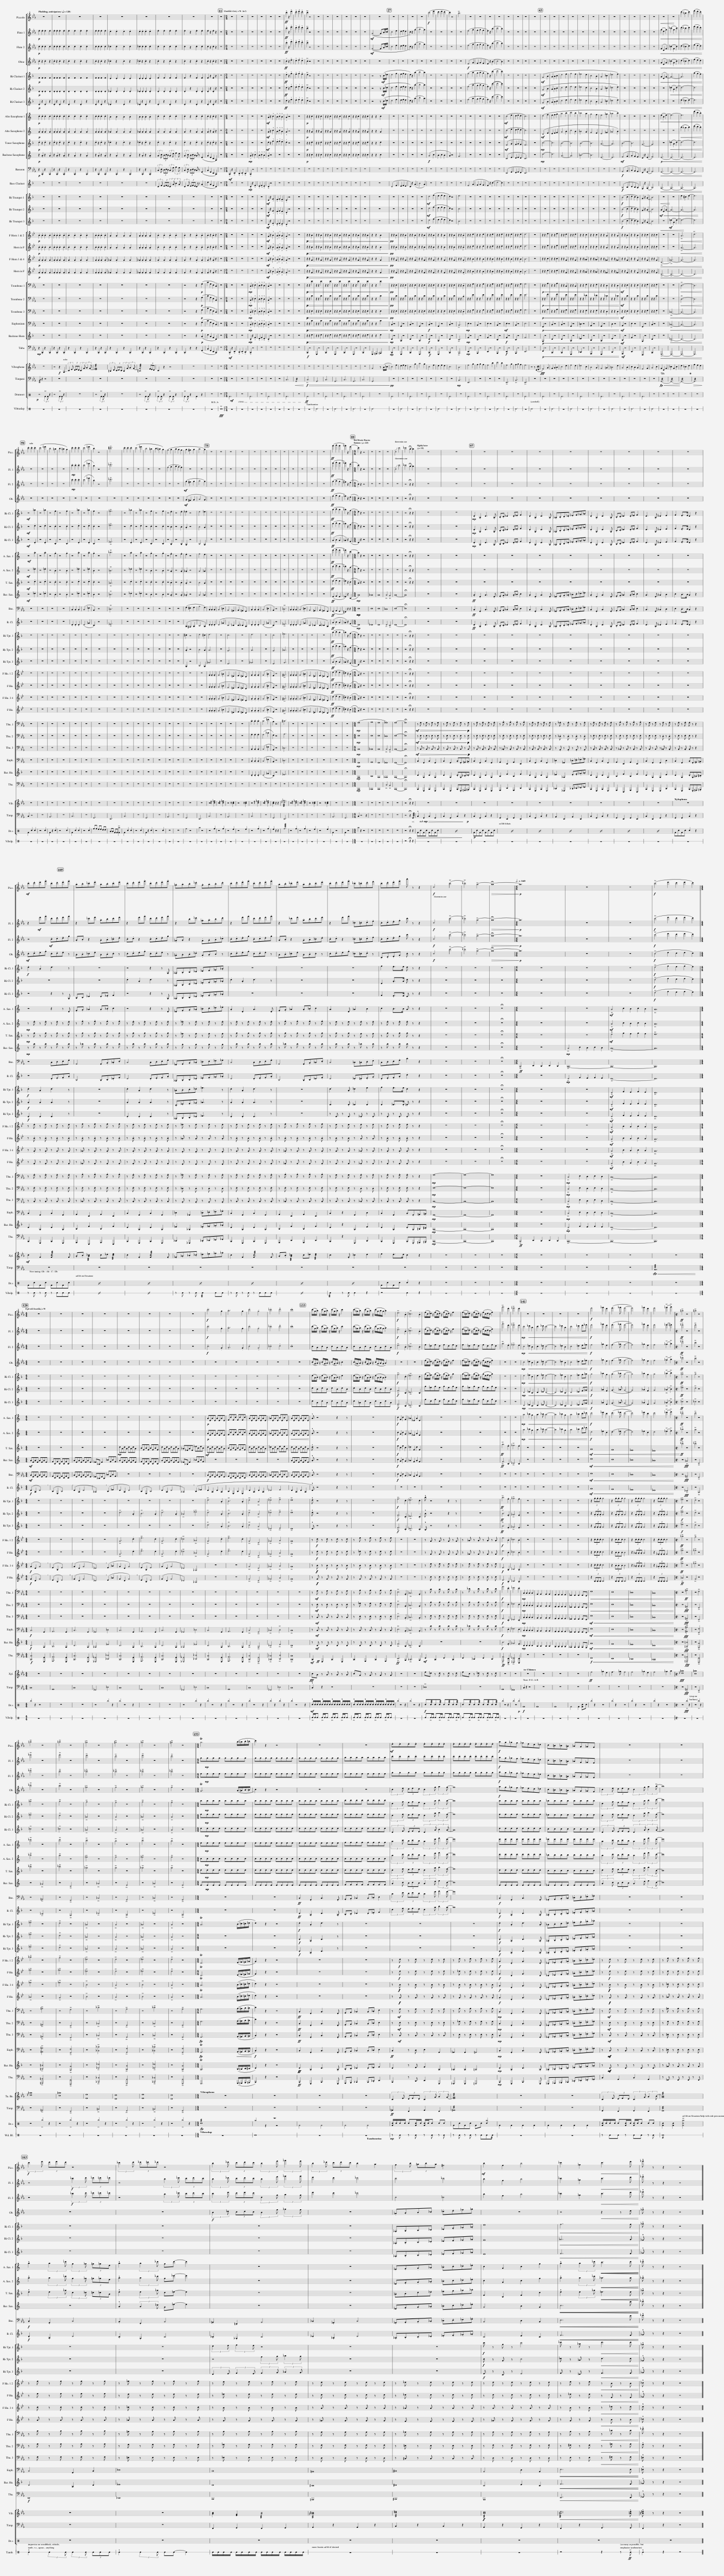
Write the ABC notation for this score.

X:1
%%score [ ( 1 2 ) ( 3 4 ) ( 5 6 ) ( 7 8 ) ] [ 9 10 11 ] [ 12 13 14 15 ] 16 17 [ 18 19 20 ] [ 21 22 ] 23 24 [ 25 26 27 28 29 ] 30 [ 31 32 ( 33 34 ) ] 35
L:1/8
Q:1/4=120
M:none
I:linebreak $
K:Eb
V:1 treble+8
V:2 treble+8
V:3 treble
V:4 treble
V:5 treble
V:6 treble
V:7 treble
V:8 treble
V:9 treble transpose=-2
V:10 treble transpose=-2
V:11 treble transpose=-2
V:12 treble transpose=-9
V:13 treble transpose=-9
V:14 treble transpose=-14
V:15 treble transpose=-21
V:16 bass
V:17 treble transpose=-14
V:18 treble transpose=-2
V:19 treble transpose=-2
V:20 treble transpose=-2
V:21 treble transpose=-7
V:22 treble transpose=-7
V:23 treble transpose=-7
V:24 treble transpose=-7
V:25 bass
V:26 bass
V:27 bass
V:28 bass
V:29 treble transpose=-14
V:30 bass
V:31 treble
V:32 bass
V:33 perc
K:none
V:34 perc
K:none
V:35 perc stafflines=1
K:none
V:1
 z8 | z8 | z8 | z8 | z8 | %5
 z8 | z8 | z8 | z8 | z8 || %10
[M:3/4][Q:3/4=96] z6 | z6 | z6 | z6 | z6 | %15
 z6 |!ff! !tenuto!.c'2 z2 !tenuto!.e'2 | !tenuto!.d'2 !tenuto!.e'2 !tenuto!.d'2 | !>!c'2 z4 | z6 | %20
 z6 | z6 | z6 | z6 | z6 | %25
 z6 | z6 | z6 | z6 | z6 | %30
!f! (c'4 e'2 | d'2 e'2 d'2 | c'2) z4 | !>!b6 | z6 | %35
 z6 | z6 | z6 | z6 | z6 | %40
 z6 | z6 | z6 | z6 | z6 | %45
 z6 | z6 | z6 | z6 | z6 | %50
 z6 | z6 | z6 | z6 |!<(! z6 | %55
 z6 | (d'2 =b2 d'2) | (f'2 e'2 d'2)!<)! |$ .c'2 .c'2 .c'2 | (c'4 =e'2 | %60
 b4 =a2 | b2 =a2 g2) | .c'2 .c'2 .c'2 | (c'4 =e'2 | b2) z4 | %65
 !>!^c'6 | .c'2 .c'2 .c'2 | (c'4 =e'2 | b4 =a2 | b2 =a2 g2) | %70
 (f4 g2 | a2 g2 f2 | g2 ^f2 g2 | a4 g2) | z6 | %75
 z6 | z6 | z6 | z6 | z6 | %80
 z6 | z6 | z6 | z6 | z6 | %85
 z6 |!ff! (g'2 a'2 g'2 | _g'2) z2 (e'2 ||[M:4/4][Q:1/4=120] c'2) z2 z4 | z8 | %90
 z8 | z8 | c4 c'4 | _c'4 !fermata!a2- a2 |[Q:1/4=132] z8 | %95
 z8 | z8 | z8 | z8 | z8 | %100
 z8 | z8 | z8 | z8 |$!mf! .c'.d'.e'.g' .c'.d'.e'.g' | %105
 .a.b._c'.e' .a.b.c'.e' | .c'.d'.e'.g' .c'.d'.e'.g' | ._g.a.b._d' .g.a.b.d' | .c'.d'.e'.g' .c'.d'.e'.g' | .a.b._c'.e' .a.b.c'.e' | %110
 .c'.d'.e'.g' ._c'.=c'.d'.f' | .c'.d'.e'.g' .c'' z z2 |!f! c4 (!>!c'4 | !>!_c'4) !>!a4- |!>(! !fermata!a8-!>)! || %115
[M:6/4]!p![Q:3/4=160] a12 | z12 | z12 |!f! (!>!c'4 e'2 d'2 e'2 d'2) ||$[M:4/4][Q:1/2=90] z8 | %120
 z8 | z8 | z8 | z8 | z8 | %125
 z8 | z8 |!f! !tenuto!c'6 .g2 | !tenuto!a6 .g2 | !tenuto!c'4 !tenuto!g4 | %130
 !tenuto!_c'4 !tenuto!d'4 | !tenuto!c'8 | (c'/g/a/) z/ (c'/g/a/) z/ (c'/g/a/) z/ c'2 | (c'/_g/a/) z/ (c'/g/a/) z/ (c'/g/a/g/ a2) |!f! !>!e6 .B2 | %135
 !>!_c6 .B2 | (f/c/_d/) z/ ((f/c/d/)) z/ ((f/c/d/)) z/ f2 | (f/_c/_d/) z/ (f/c/d/) z/ (f/c/d/c/ f2) | !>!a'6 .e'2 | !>!_f'6 .e'2 | %140
 z8 | z8 | z8 | z8 |!f! f'4 _g'2 e'2 | %145
 (f'3 _g' f'4- | f'4) _g'2 e'2 | f'4 (!>!_g'2 !>!a'2) ||[M:2/2]!ff! !>!=a4 z4 | !>!=a4 z4 |$ %150
 !>!=a4 z4 | !>!=a4 z4 | !>!_g4 z4 | !>!=g4 z4 | !>!_g4 z4 | %155
 !>!=g4 z4 ||[M:4/4] Tg6 (a/=a/b/=b/ | c'2) z2 z4 | z8 | z8 | %160
!mf! .e.e.e.e .e.e.e.e | .e.e.e.e .e.e.e.e |!f! ag_gf _fed_d | c=B_B=A _AG_GF | z8 | %165
 z8 |$!f! (3:2:2c'2 e' (3d'e'd' z4 | (3:2:2_c'2 d' (3_d'=d'_d' z4 | (3:2:2b2 _d' (3c'd'c' (3:2:2b2 f' (3:2:2_g'2 f' | (3:2:2b2 _d' (3c'd'c' b2 a2 | %170
 (3:2:2g2 b (3=aba ^f4 |!mf! b2 f2 b4 | _c'2 _g2!<(! c'3 e'!<)! | !^!_f' z z2 z4 |] %174
V:2
 x8 | x8 | x8 | x8 | x8 | %5
 x8 | x8 | x8 | x8 | x8 || %10
[M:3/4] x6 | x6 | x6 | x6 | x6 | %15
 x6 | x6 | x6 | x6 | x6 | %20
 x6 | x6 | x6 | x6 | x6 | %25
 x6 | x6 | x6 | x6 | x6 | %30
 x6 | x6 | x6 | x6 | x6 | %35
 x6 | x6 | x6 | x6 | x6 | %40
 x6 | x6 | x6 | x6 | x6 | %45
 x6 | x6 | x6 | x6 | x6 | %50
 x6 | x6 | x6 | x6 | x6 | %55
 x6 | x6 | x6 |$ x6 | x6 | %60
 x6 | x6 | x6 | x6 | x6 | %65
 x6 | x6 | x6 | x6 | x6 | %70
 x6 | x6 | x6 | x6 | x6 | %75
 x6 | x6 | x6 | x6 | x6 | %80
 x6 | x6 | x6 | x6 | x6 | %85
 x6 | x6 | x6 ||[M:4/4] x8 | x8 | %90
 x8 | x8 | x8 | x8 | x8 | %95
 x8 | x8 | x8 | x8 | x8 | %100
 x8 | x8 | x8 | x8 |$ x8 | %105
 x8 | x8 | x8 | x8 | x8 | %110
 x8 | x8 | x7/2- !~(!x/ !~)!x4 | x8 | x8 || %115
[M:6/4] x12 | x12 | x12 | x12 ||$[M:4/4] x8 | %120
 x8 | x8 | x8 | x8 | x8 | %125
 x8 | x8 | x8 | x8 | x8 | %130
 x8 | x8 | x8 | x8 | x8 | %135
 x8 | x8 | x8 | x8 | x8 | %140
 x8 | x8 | x8 | x8 | x8 | %145
 x8 | x8 | x8 ||[M:2/2] x8 | x8 |$ %150
 x8 | x8 | x8 | x8 | x8 | %155
 x8 ||[M:4/4] x8 | x8 | x8 | x8 | %160
 x8 | x8 | x8 | x8 | x8 | %165
 x8 |$ x8 | x8 | x8 | x8 | %170
 x8 | x8 | x8 | x8 |] %174
V:3
!p! .e2 .e2 .e2 .e2 | .e2 .e2 .e2 .e2 | .e2 .e2 .e2 .e2 | .e2 .e2 .e2 .e2 | .d2 .d2 .d2 .d2 | %5
 .d2 .d2 .d2 .d2 | .e2 .e2 .e2 .e2 | .e2 z2 .e2 .e2 | .e2 z2 .e2 z2 | z8 || %10
[M:3/4] z6 | z6 | z6 | z6 | z6 | %15
 z6 |!ff! !tenuto!.c'2 z2 !tenuto!.e'2 | !tenuto!.d'2 !tenuto!.e'2 !tenuto!.d'2 | !>!c'2 z4 | z6 | %20
 z6 | z6 | z6 | z6 | z6 | %25
!mf! (G4- GB/_c/ | c4 e2 | d2 e2 d2 | c2) z2 (g2 | a4 g2) | %30
 z6 | z6 | z6 | z6 | (e4 g2 | %35
 f2 g2 f2 | e2) z2 (b2 | c'4 b2) | z6 | z6 | %40
 z6 | z6 | z6 | z6 | z6 | %45
 z6 | z6 | z6 | z6 | z6 | %50
 z6 | z6 | z6 | z6 |!<(! (g2 d2 g2) | %55
 (_c'2 g2 c'2) | (d'2 _c'2 d'2) | (f'2 e'2 d'2)!<)! |$ z6 | z6 | %60
 z6 | z6 |!mp! .c'2 .c'2 .c'2 | (c'4 _f'2 | b2) z4 | %65
 !>!_d'6 | z6 | z6 | z6 | z6 | %70
 (f4 g2 | a2 g2 f2) | z6 | z6 | z6 | %75
 z6 | z6 | z6 | z6 | z6 | %80
 z6 | z6 | z6 | z6 | z6 | %85
 z6 |!ff! (g'2 a'2 g'2 | _g'2) z2 (e'2 ||[M:4/4] c'2) z2 z4 | z8 | %90
 z8 | z8 | c4 c'4 | _c'4 !fermata!a2- a2 | z8 | %95
 z8 | z8 | z8 | z8 | z8 | %100
 z8 | z8 | z8 | z8 |$ z2!mf! .e'.g' .c'.d'.e'.g' | %105
 z2 ._c'.e' .a.b.c'.e' | z2 .e'.g' .c'.d'.e'.g' | z2 .b._d' ._g.a.b.d' | z2 .e'.g' .c'.d'.e'.g' | z2 ._c'.e' .a.b.c'.e' | %110
 z2 .e'.g' ._c.=c.d.f | .c.d.e.g .c' z z2 |!f! c4 (!>!c'4 | !>!_c'4) !>!a4- |!>(! !fermata!a8-!>)! || %115
[M:6/4]!p! a12 | z12 | z12 |!f! (!>!c'4 e'2 d'2 e'2 d'2) ||$[M:4/4] z8 | %120
 z8 | z8 | z8 | z8 | z8 | %125
 z8 | z8 |!f! !tenuto!c'6 .g2 | !tenuto!a6 .g2 | !tenuto!c'4 !tenuto!g4 | %130
 !tenuto!_c'4 !tenuto!d'4 | !tenuto!c'8 | (c'/g/a/) z/ (c'/g/a/) z/ (c'/g/a/) z/ c'2 | (c'/_g/a/) z/ (c'/g/a/) z/ (c'/g/a/g/ a2) |!f! !>!e6 .B2 | %135
 !>!_c6 .B2 | (f/c/_d/) z/ (f/c/d/) z/ (f/c/d/) z/ f2 | (f/_c/_d/) z/ (f/c/d/) z/ (f/c/d/c/ f2) | !>!a'6 .e'2 | !>!_f'6 .e'2 | %140
!mp! c'4!<(! _d'2 b2 | c'3 _d' c'4- | c'4 _d'2 b2 | c'4 _d'2 e'_f'!<)! |!f! f'4 _g'2 e'2 | %145
 (f'3 _g' f'4- | f'4) _g'2 e'2 | f'4 (_f'2 =f'2) ||[M:2/2]!ff! !>!_f'4 z4 | !>!f'4 z4 |$ %150
 !>!_f'4 z4 | !>!f'4 z4 | !>!e'4 z4 | !>!d'4 z4 | !>!e'4 z4 | %155
 !>!d'4 z4 ||[M:4/4] g!mp!ggg gggg | gggg gggg | gggg gggg | aaaa aaaa | %160
 .c'.c'.c'.c' .c'.c'.c'.c' | .c'.c'.c'.c' .c'.c'.c'.c' |!f! ag_gf _fed_d | c=B_B=A _AG_GF | z8 | %165
 z8 |$ z4!f! (3:2:2_c'2 d' (3_d'=d'_d' | z4 (3:2:2b2 _d' (3c'd'c' | (3:2:2b2 _d' (3c'd'c' (3:2:2b2 f' (3:2:2_g'2 g' | e'2 d'2 _d'4 | %170
 c'4 _c'4 | b2 f2 b4 | _c'2 _g2!<(! c'3 e'!<)! | !^!_f' z z2 z4 |] %174
V:4
 x8 | x8 | x8 | x8 | x8 | %5
 x8 | x8 | x8 | x8 | x8 || %10
[M:3/4] x6 | x6 | x6 | x6 | x6 | %15
 x6 | x6 | x6 | x6 | x6 | %20
 x6 | x6 | x6 | x6 | x6 | %25
 x6 | x6 | x6 | x6 | x6 | %30
 x6 | x6 | x6 | x6 | x6 | %35
 x6 | x6 | x6 | x6 | x6 | %40
 x6 | x6 | x6 | x6 | x6 | %45
 x6 | x6 | x6 | x6 | x6 | %50
 x6 | x6 | x6 | x6 | x6 | %55
 x6 | x6 | x6 |$ x6 | x6 | %60
 x6 | x6 | x6 | x6 | x6 | %65
 x6 | x6 | x6 | x6 | x6 | %70
 x6 | x6 | x6 | x6 | x6 | %75
 x6 | x6 | x6 | x6 | x6 | %80
 x6 | x6 | x6 | x6 | x6 | %85
 x6 | x6 | x6 ||[M:4/4] x8 | x8 | %90
 x8 | x8 | x8 | x8 | x8 | %95
 x8 | x8 | x8 | x8 | x8 | %100
 x8 | x8 | x8 | x8 |$ x8 | %105
 x8 | x8 | x8 | x8 | x8 | %110
 x8 | x8 | x7/2- !~(!x/ !~)!x4 | x8 | x8 || %115
[M:6/4] x12 | x12 | x12 | x12 ||$[M:4/4] x8 | %120
 x8 | x8 | x8 | x8 | x8 | %125
 x8 | x8 | x8 | x8 | x8 | %130
 x8 | x8 | x8 | x8 | x8 | %135
 x8 | x8 | x8 | x8 | x8 | %140
 x8 | x8 | x8 | x8 | x8 | %145
 x8 | x8 | x8 ||[M:2/2] x8 | x8 |$ %150
 x8 | x8 | x8 | x8 | x8 | %155
 x8 ||[M:4/4] x8 | x8 | x8 | x8 | %160
 x8 | x8 | x8 | x8 | x8 | %165
 x8 |$ x8 | x8 | x8 | x8 | %170
 x8 | x8 | x8 | x8 |] %174
V:5
!p! .c2 .c2 .c2 .c2 | .c2 .c2 .c2 .c2 | .c2 .c2 .c2 .c2 | .c2 .c2 .c2 .c2 | ._c2 .c2 .c2 .c2 | %5
 ._c2 .c2 .c2 .c2 | .c2 .c2 .c2 .c2 | .c2 z2 .c2 .c2 | .c2 z2 .c2 z2 | z8 || %10
[M:3/4] z6 | z6 | z6 | z6 | z6 | %15
 z6 |!ff! !tenuto!.c'2 z2 !tenuto!.e'2 | !tenuto!.d'2 !tenuto!.e'2 !tenuto!.d'2 | !>!c'2 z4 | z6 | %20
 z6 | z6 | z6 | z6 | z6 | %25
!mf! (G4- GB/_c/ | c4 e2 | d2 e2 d2 | c2) z2 (g2 | a4 g2) | %30
 z6 | z6 | z6 | z6 | (e4 g2 | %35
 f2 g2 f2 | e2) z2 (b2 | c'4 b2) | z6 | z6 | %40
 z6 | z6 | z6 | z6 | z6 | %45
 z6 | z6 | z6 | z6 | z6 | %50
 z6 | z6 | z6 | z6 |!<(! (G2 D2 G2) | %55
 (_c2 G2 c2) | (d2 _c2 d2) | (f2 e2 d2)!<)! |$ z6 | z6 | %60
 z6 | z6 |!mp! .c'2 .c'2 .c'2 | (c'4 _f'2 | b2) z4 | %65
 !>!_d'6 | z6 | z6 | z6 | z6 | %70
 z6 | z6 |!mf! (g2 ^f2 g2 | a4 g2) | z6 | %75
 z6 | z6 | z6 | z6 | z6 | %80
 z6 | z6 | z6 | z6 | z6 | %85
 z6 |!ff! (g2 a2 g2 | ^f2) z2 (e2 ||[M:4/4] c2) z2 z4 | z8 | %90
 z8 | z8 | z8 | z4 !fermata!z2 z2 | z8 | %95
 z8 | z8 | z8 | z8 | z8 | %100
 z8 | z8 | z8 | z8 |$ z4!mf! .c.d.e.g | %105
 .A.B z2 .A.B._c.e | .c.d z2 .c.d.e.g | ._G.A z2 .G.A.B._d | .c.d.e.g .c.d.e.g | .A.B z2 .A.B._c.e | %110
 .c.d z2 ._c.=c.d.f | .c.d.e.g .c' z z2 |!f! c4 (!>!c'4 | !>!_c'4) !>!a4- |!>(! !fermata!a8-!>)! || %115
[M:6/4]!p! a12 | z12 | z12 |!f! (!>!c'4 e'2 d'2 e'2 d'2) ||$[M:4/4] z8 | %120
 z8 | z8 | z8 | z8 | z8 | %125
 z8 | z8 |!f! !tenuto!c6 .G2 | !tenuto!A6 .G2 | !tenuto!c4 !tenuto!G4 | %130
 !tenuto!_c4 !tenuto!d4 | !tenuto!c8 | cAcA cAcA | cAcA cAcA |!f! !>!e6 .B2 | %135
 !>!_c6 .B2 | f_dfd fdfd | f_dfd fdfd | !>!a6 .e2 | !>!_f6 .e2 | %140
!mp! c4!<(! _d2 B2 | c3 _d c4- | c4 _d2 B2 | c4 _d2 e_f!<)! |!f! f4 _g2 e2 | %145
 (f3 _g f4- | f4) _g2 e2 | f4 (!>!_g2 !>!a2) ||[M:2/2]!ff! !>!_d'4 z4 | !>!c'4 z4 |$ %150
 !>!_d'4 z4 | !>!c'4 z4 | !>!_c'4 z4 | !>!_c'4 z4 | !>!_c'4 z4 | %155
 !>!_c'4 z4 ||[M:4/4] e!mp!eee eeee | eeee eeee | eeee eeee | eeee eeee | %160
 .g.g.g.g .g.g.g.g | .g.g.g.g .g.g.g.g |!f! ag_gf _fed_d | c=B_B=A _AG_GF | z8 | %165
 z8 |$ z4!f! (3:2:2_c'2 d' (3_d'=d'_d' | z4 (3:2:2b2 _d' (3c'd'c' | (3:2:2c'2 e' (3d'e'd' (3:2:2c2 g (3:2:2a2 g | e'2 d'2 _d'4 | %170
 c4 _c4 | b2 f2 b4 | _c'2 _g2!<(! c'3 e'!<)! | !^!_f' z z2 z4 |] %174
V:6
 x8 | x8 | x8 | x8 | x8 | %5
 x8 | x8 | x8 | x8 | x8 || %10
[M:3/4] x6 | x6 | x6 | x6 | x6 | %15
 x6 | x6 | x6 | x6 | x6 | %20
 x6 | x6 | x6 | x6 | x6 | %25
 x6 | x6 | x6 | x6 | x6 | %30
 x6 | x6 | x6 | x6 | x6 | %35
 x6 | x6 | x6 | x6 | x6 | %40
 x6 | x6 | x6 | x6 | x6 | %45
 x6 | x6 | x6 | x6 | x6 | %50
 x6 | x6 | x6 | x6 | x6 | %55
 x6 | x6 | x6 |$ x6 | x6 | %60
 x6 | x6 | x6 | x6 | x6 | %65
 x6 | x6 | x6 | x6 | x6 | %70
 x6 | x6 | x6 | x6 | x6 | %75
 x6 | x6 | x6 | x6 | x6 | %80
 x6 | x6 | x6 | x6 | x6 | %85
 x6 | x6 | x6 ||[M:4/4] x8 | x8 | %90
 x8 | x8 | x8 | x8 | x8 | %95
 x8 | x8 | x8 | x8 | x8 | %100
 x8 | x8 | x8 | x8 |$ x8 | %105
 x8 | x8 | x8 | x8 | x8 | %110
 x8 | x8 | x7/2- !~(!x/ !~)!x4 | x8 | x8 || %115
[M:6/4] x12 | x12 | x12 | x12 ||$[M:4/4] x8 | %120
 x8 | x8 | x8 | x8 | x8 | %125
 x8 | x8 | x8 | x8 | x8 | %130
 x8 | x8 | x8 | x8 | x8 | %135
 x8 | x8 | x8 | x8 | x8 | %140
 x8 | x8 | x8 | x8 | x8 | %145
 x8 | x8 | x8 ||[M:2/2] x8 | x8 |$ %150
 x8 | x8 | x8 | x8 | x8 | %155
 x8 ||[M:4/4] x8 | x8 | x8 | x8 | %160
 x8 | x8 | x8 | x8 | x8 | %165
 x8 |$ x8 | x8 | x8 | x8 | %170
 x8 | x8 | x8 | x8 |] %174
V:7
!p! .c2 z2 .c2 z2 | .c2 z2 .c2 z2 | .c2 z2 .c2 z2 | .c2 z2 .c2 z2 | ._c2 z2 .c2 z2 | %5
 ._c2 z2 .c2 z2 | .c2 z2 .c2 z2 | .c2 z2 .c2 z2 | .c2 z2 .c2 z2 | z8 || %10
[M:3/4] z6 | z6 | z6 | z6 | z6 | %15
 z6 |!ff! !tenuto!.c2 z2 !tenuto!.e2 | !tenuto!.d2 !tenuto!.e2 !tenuto!.d2 | !>!c2 z4 | z6 | %20
 z6 | z6 | z6 | z6 | z6 | %25
 z6 | z6 | z6 | z6 | z6 | %30
 z6 | z6 | z6 | z6 |!f! (E4 G2 | %35
 F2 G2 F2 | E2) z2 (B2 | c4 B2) | z6 | z6 | %40
 z6 | z6 | z6 | z6 | z6 | %45
 z6 | z6 | z6 | z6 | z6 | %50
 z6 | z6 | z6 | z6 |!<(! (G2 D2 G2) | %55
 (_c2 G2 c2) | (d2 _c2 d2) | (f2 e2 d2)!<)! |$ z6 | z6 | %60
 z6 | z6 | z6 | z6 | z6 | %65
 z6 | z6 | z6 | z6 | z6 | %70
 z6 | z6 |!mf! (G2 ^F2 G2 | A4 G2) | z6 | %75
 z6 | z6 | z6 | z6 | z6 | %80
 z6 | z6 | z6 | z6 | z6 | %85
 z6 |!ff! (g2 a2 g2 | _g2) z2 (e2 ||[M:4/4] c2) z2 z4 | z8 | %90
 z8 | z8 | z8 | z4 !fermata!z2 z2 | z8 | %95
 z8 | z8 | z8 | z8 | z8 | %100
 z8 | z8 | z8 | z8 |$!mf! .c.d.e.g .c.d.e z | %105
 .A.B._c.e .A.B.c z | .c.d.e.g .c.d.e z | ._G.A.B._d .G.A.B z | .c.d.e.g .c.d.e z | .A.B._c.e .A.B.c z | %110
 .c.d.e.g ._c.=c.d z | .C.D.E.G .c z z2 |!f! c4 (!>!c'4 | !>!_c'4) !>!a4- |!>(! !fermata!a8-!>)! || %115
[M:6/4]!p! a12 | z12 | z12 |!f! (!>!c4 e2 d2 e2 d2) ||$[M:4/4] z8 | %120
 z8 | z8 | z8 | z8 | z8 | %125
 z8 | z8 | z8 | z8 | z8 | %130
 z8 | z8 | (c/G/A/) z/ (c/G/A/) z/ (c/G/A/) z/ c2 | (c/_G/A/) z/ (c/G/A/) z/ (c/G/A/G/ A2) | z8 | %135
 z8 | (f/c/_d/) z/ (f/c/d/) z/ (f/c/d/) z/ f2 | (f/_c/_d/) z/ (f/c/d/) z/ (f/c/d/c/ f2) | z8 | z8 | %140
!mp! c4!<(! _d2 B2 | c3 _d c4- | c4 _d2 B2 | c4 _d2 e_f!<)! |!f! f4 _g2 e2 | %145
 (f3 _g f4- | f4) _g2 e2 | f4 (!>!_g2 !>!a2) ||[M:2/2]!ff! !>!_d'4 z4 | !>!c'4 z4 |$ %150
 !>!_d'4 z4 | !>!c'4 z4 | !>!_g4 z4 | !>!g4 z4 | !>!_g4 z4 | %155
 !>!g4 z4 ||[M:4/4] TG6 (A/=A/B/=B/ | c2) z2 z4 | z8 | z8 | %160
 (3:2:2c2 e (3ded (3:2:2c2 g (3:2:2a2 g- | g8 |!f! ag_gf _fed_d | c=B_B=A _AG_GF | (3:2:2c2 e (3ded (3:2:2c2 g (3:2:2a2 !>!b- | %165
 b8 |$ z8 | z8 |!f! (3:2:2B2 _d (3cdc (3:2:2B2 f (3:2:2_g2 f | z8 | %170
 ._G.A.B._c ._d.e._f._g | z8 | z4!<(! z2 z e!<)! | !^!_f z z2 z4 |] %174
V:8
 x8 | x8 | x8 | x8 | x8 | %5
 x8 | x8 | x8 | x8 | x8 || %10
[M:3/4] x6 | x6 | x6 | x6 | x6 | %15
 x6 | x6 | x6 | x6 | x6 | %20
 x6 | x6 | x6 | x6 | x6 | %25
 x6 | x6 | x6 | x6 | x6 | %30
 x6 | x6 | x6 | x6 | x6 | %35
 x6 | x6 | x6 | x6 | x6 | %40
 x6 | x6 | x6 | x6 | x6 | %45
 x6 | x6 | x6 | x6 | x6 | %50
 x6 | x6 | x6 | x6 | x6 | %55
 x6 | x6 | x6 |$ x6 | x6 | %60
 x6 | x6 | x6 | x6 | x6 | %65
 x6 | x6 | x6 | x6 | x6 | %70
 x6 | x6 | x6 | x6 | x6 | %75
 x6 | x6 | x6 | x6 | x6 | %80
 x6 | x6 | x6 | x6 | x6 | %85
 x6 | x6 | x6 ||[M:4/4] x8 | x8 | %90
 x8 | x8 | x8 | x8 | x8 | %95
 x8 | x8 | x8 | x8 | x8 | %100
 x8 | x8 | x8 | x8 |$ x8 | %105
 x8 | x8 | x8 | x8 | x8 | %110
 x8 | x8 | x7/2- !~(!x/ !~)!x4 | x8 | x8 || %115
[M:6/4] x12 | x12 | x12 | x12 ||$[M:4/4] x8 | %120
 x8 | x8 | x8 | x8 | x8 | %125
 x8 | x8 | x8 | x8 | x8 | %130
 x8 | x8 | x8 | x8 | x8 | %135
 x8 | x8 | x8 | x8 | x8 | %140
 x8 | x8 | x8 | x8 | x8 | %145
 x8 | x8 | x8 ||[M:2/2] x8 | x8 |$ %150
 x8 | x8 | x8 | x8 | x8 | %155
 x8 ||[M:4/4] x8 | x8 | x8 | x8 | %160
 x8 | x8 | x8 | x8 | x8 | %165
 x8 |$ x8 | x8 | x8 | x8 | %170
 x8 | x8 | x8 | x8 |] %174
V:9
[K:F]!p! .F2 .F2 .F2 .F2 | .F2 .F2 .F2 .F2 | .F2 .F2 .F2 .F2 | .F2 .F2 .F2 .F2 | .E2 .E2 .E2 .E2 | %5
 .E2 .E2 .E2 .E2 | .F2 .F2 .F2 .F2 | .F2 z2 .F2 .F2 | .F2 z2 .F2 z2 | z8 || %10
[M:3/4] z6 | z6 | z6 | z6 | z6 | %15
 z6 |!ff! !tenuto!.d2 z2 !tenuto!.f2 | !tenuto!.e2 !tenuto!.f2 !tenuto!.e2 | !>!d2 z4 | z6 | %20
 z6 | z6 | z6 | z6 | z6 | %25
 z4 z!mf! (c/_d/ | d4 f2 | e2 f2 e2 | d2) z2 (a2 | b4 a2) | %30
 z6 | z6 | z6 | z6 | (f4 a2 | %35
 g2 a2 g2 | f2) z2 (c'2 | d'4 c'2) | z6 | z6 | %40
 z6 | z6 |!mf! (G4 B2 | A2 B2 c2 | d4 e2 | %45
 f4 e2 | _e4 d2 | c4 B2 | A4 _c2 | _d4 e2) | %50
 z6 | z6 | z6 | z6 |!<(! (A2 E2 A2-) | %55
 A6- | A6 | (g2 f2 e2)!<)! |$!mf! z4 ._g2 | z4 ._g2 | %60
 z4 .e2 | z4 .e2 | z4 ._g2 | z4 ._g2 | .e2 z4 | %65
 !>!_e6 | z4 ._g2 | z4 ._g2 | z4 .e2 | z4 .e2 | %70
 z4 .d2 | z4 .d2 | ._d2 z4 | d4 _d2 | z6 | %75
 z6 | z6 | z6 | z6 | z6 | %80
 z6 | z6 | z6 | z6 | z6 | %85
 z6 |!ff! (a2 b2 a2 | _a2) z2 (f2 ||[M:4/4] d2) z2 z4 | z8 | %90
 z8 | z8 | z8 | z4 !fermata!z2 z2 | z8 | %95
 z8 |!mp! .D2 .A,2 D3 .A, | .B,.C _D2 .D._E F2 | .D2 .A,2 D3 .A, | ._A,.B,.C._D ._E.F._G._A | %100
 .D2 .A,2 D3 .A, | .B,.C _D2 .D._E F2 | D3 .A, _D2 E2 | F2 .E>E D2 z2 |$!f! .d2 .A2 d3 z | %105
 z8 | z4 z2 z .A, | ._A,.B,.C._D ._E.F._G._A | z8 | z8 | %110
 z8 | f2 .e>e d z z2 | z8 | z8 | z8 || %115
[M:6/4] z12 | z12 | z12 |!f! (!>!d4 f2 e2 f2 e2) ||$[M:4/4] z8 | %120
 z8 | z8 | z8 | z8 | z8 | %125
 z8 | z8 | z8 | z8 | z8 | %130
 z8 | z8 | (d/A/B/) z/ (d/A/B/) z/ (d/A/B/) z/ d2 | (d/_A/B/) z/ (d/A/B/) z/ (d/A/B/A/ B2) |!f! !>!f6 .c2 | %135
 !>!_d6 .c2 | (g/d/_e/) z/ (g/d/e/) z/ (g/d/e/) z/ g2 | (g/_d/_e/) z/ (g/d/e/) z/ (g/d/e/d/ g2) | z8 | z8 | %140
!mp! d4!<(! _e2 c2 | d3 _e d4- | d4 _e2 c2 | d4 _e2 f_g!<)! |!f! g4 _a2 f2 | %145
 (g3 _a g4- | g4) _a2 f2 | g4 (!>!_a2 !>!b2) ||[M:2/2]!ff! !>!_g4 z4 | !>!g4 z4 |$ %150
 !>!_g4 z4 | !>!g4 z4 | !>!f4 z4 | !>!e4 z4 | !>!f4 z4 | %155
 !>!e4 z4 ||[M:4/4] a!mp!aaa aaaa | aaaa aaaa | aaaa aaaa | bbbb bbbb | %160
 (3:2:2d2 f (3efe (3:2:2d2 a (3:2:2b2 a- | a8 | aaaa aaaa | _aaaa aaaa | (3:2:2d2 f (3efe (3:2:2d2 a (3:2:2b2 c'- | %165
 c'8 |$ z8 | z8 | z8 | z8 | %170
 ._A,.B,.C._D ._E.F._G._A | e8 |!<(! f7 f!<)! | !^!_g z z2 z4 |] %174
V:10
[K:F]!p! .D2 .D2 .D2 .D2 | .D2 .D2 .D2 .D2 | .D2 .D2 .D2 .D2 | .D2 .D2 .D2 .D2 | ._D2 .D2 .D2 .D2 | %5
 ._D2 .D2 .D2 .D2 | .D2 .D2 .D2 .D2 | .D2 z2 .D2 .D2 | .D2 z2 .D2 z2 | z8 || %10
[M:3/4] z6 | z6 | z6 | z6 | z6 | %15
 z6 |!ff! !tenuto!.d2 z2 !tenuto!.f2 | !tenuto!.e2 !tenuto!.f2 !tenuto!.e2 | !>!d2 z4 | z6 | %20
 z6 | z6 | z6 | z6 | z6 | %25
 z4 z!mf! (c/_d/ | d4 f2 | e2 f2 e2 | d2) z2 (a2 | b4 a2) | %30
 z6 | z6 | z6 | z6 | (f4 a2 | %35
 g2 a2 g2 | f2) z2 ((c'2 | d'4 c'2)) | z6 | z6 | %40
 z6 | z6 |!mf! (G4 B2 | A2 B2 c2 | d4 e2 | %45
 f4 e2 | _e4 d2 | c4 B2 | A4 _c2 | _d4 e2) | %50
 z6 | z6 | z6 | z6 | z6 | %55
!<(! (_d2 A2 d2-) | d6- | d6!<)! |$!mf! z4 .d2 | z4 .d2 | %60
 z4 .c2 | z4 .c2 | z4 .d2 | z4 .d2 | .c2 z4 | %65
 !>!_e6 | z4 .d2 | z4 .d2 | z4 .c2 | z4 .c2 | %70
 z4 .B2 | z4 .B2 | .A2 z4 | B4 A2 | z6 | %75
 z6 | z6 | z6 | z6 | z6 | %80
 z6 | z6 | z6 | z6 | z6 | %85
 z6 |!ff! (a2 b2 a2 | _a2) z2 (f2 ||[M:4/4] d2) z2 z4 | z8 | %90
 z8 | z8 | z8 | z4 !fermata!z2 z2 | z8 | %95
 z8 |!mp! .D2 .A,2 D3 .A, | .B,.C _D2 .D._E F2 | .D2 .A,2 D3 .A, | ._A,.B,.C._D ._E.F._G._A | %100
 .D2 .A,2 D3 .A, | .B,.C _D2 .D._E F2 | D3 .A, _D2 E2 | F2 .E>E D2 z2 |$ z8 | %105
 z8 | .d2 .A2 d3 z | ._A,.B,.C._D ._E.F._G._A | .d2 .A2 d3 z | z8 | %110
 z8 | D2 .A>A d z z2 | z8 | z8 | z8 || %115
[M:6/4] z12 | z12 | z12 |!f! (!>!d4 f2 e2 f2 e2) ||$[M:4/4] z8 | %120
 z8 | z8 | z8 | z8 | z8 | %125
 z8 | z8 | z8 | z8 | z8 | %130
 z8 | z8 | dBdB dBdB | dBdB dBdB |!f! !>!F6 .C2 | %135
 !>!_D6 .C2 | g_ege gege | g_ege gege | z8 | z8 | %140
!mp! D4!<(! _E2 C2 | D3 _E D4- | D4 _E2 C2 | D4 _E2 F_G!<)! |!f! G4 _A2 F2 | %145
 (G3 _A G4- | G4) _A2 F2 | G4 (!>!_A2 !>!B2) ||[M:2/2]!ff! !>!_e4 z4 | !>!d4 z4 |$ %150
 !>!_e4 z4 | !>!d4 z4 | !>!_A4 z4 | !>!A4 z4 | !>!_A4 z4 | %155
 !>!A4 z4 ||[M:4/4] f!mp!fff ffff | ffff ffff | ffff ffff | ffff ffff | %160
 (3:2:2d2 f (3efe (3:2:2d2 a (3:2:2b2 f- | f8 | ffff ffff | _eeee eeee | (3:2:2d2 f (3efe (3:2:2d2 a (3:2:2b2 f- | %165
 f8 |$ z8 | z8 | z8 | z8 | %170
 ._A,.B,.C._D ._E.F._G._A | G8 |!<(! _A7 A!<)! | !^!_G z z2 z4 |] %174
V:11
[K:F]!p! .D2 z2 .D2 z2 | .D2 z2 .D2 z2 | .D2 z2 .D2 z2 | .D2 z2 .D2 z2 | ._D2 z2 .D2 z2 | %5
 ._D2 z2 .D2 z2 | .D2 z2 .D2 z2 | .D2 z2 .D2 z2 | .D2 z2 .D2 z2 | z8 || %10
[M:3/4] z6 | z6 | z6 | z6 | z6 | %15
 z6 |!ff! !tenuto!.d2 z2 !tenuto!.f2 | !tenuto!.e2 !tenuto!.f2 !tenuto!.e2 | !>!d2 z4 | z6 | %20
 z6 | z6 | z6 | z6 | z6 | %25
 z4 z!mf! (c/_d/ | d4 f2 | e2 f2 e2 | d2) z2 (a2 | b4 a2) | %30
 z6 | z6 | z6 | z6 | (f4 a2 | %35
 g2 a2 g2 | f2) z2 (c'2 | d'4 c'2) | z6 | z6 | %40
 z6 | z6 |!mf! (G4 B2 | A2 B2 c2 | d4 e2 | %45
 f4 e2 | _e4 d2 | c4 B2 | A4 _c2 | _d4 e2) | %50
 z6 | z6 | z6 | z6 | z6 | %55
 z6 |!<(! (e2 _d2 e2-) | e6!<)! |$!mf! z4 .D2 | z4 .D2 | %60
 z4 .C2 | z4 .C2 | z4 .D2 | z4 .D2 | .C2 z4 | %65
 !>!_E6 | z4 .D2 | z4 .D2 | z4 .C2 | z4 .C2 | %70
 z4 .B,2 | z4 .B,2 | .A,2 z4 | B,4 A,2 | z6 | %75
 z6 | z6 | z6 | z6 | z6 | %80
 z6 | z6 | z6 | z6 | z6 | %85
 z6 |!ff! (A2 B2 A2 | _A2) z2 (F2 ||[M:4/4] D2) z2 z4 | z8 | %90
 z8 | z8 | z8 | z4 !fermata!z2 z2 | z8 | %95
 z8 |!mp! .D2 .A,2 D3 .A, | .B,.C _D2 .D._E F2 | .D2 .A,2 D3 .A, | ._A,.B,.C._D ._E.F._G._A | %100
 .D2 .A,2 D3 .A, | .B,.C _D2 .D._E F2 | D3 .A, _D2 E2 | F2 .E>E D2 z2 |$ z4 z2 z .A, | %105
 .B,.C _D2 .D._E F2 | z4 z2 z .A, | ._A,.B,.C._D ._E.F._G._A | z8 | z8 | %110
 z8 | F2 .E>E D z z2 | z8 | z8 | z8 || %115
[M:6/4] z12 | z12 | z12 |!f! (!>!d4 f2 e2 f2 e2) ||$[M:4/4] z8 | %120
 z8 | z8 | z8 | z8 | z8 | %125
 z8 | z8 | z8 | z8 | z8 | %130
 z8 | z8 | dAdA dAdA | d_AdA dAdA |!f! !>!F6 .C2 | %135
 !>!_D6 .C2 | gdgd gdgd | g_dgd gdgd | z8 | z8 | %140
!mp! D4!<(! _E2 C2 | D3 _E D4- | D4 _E2 C2 | D4 _E2 F_G!<)! |!f! G4 _A2 F2 | %145
 (G3 _A G4- | G4) _A2 F2 | G4 (!>!_A2 !>!B2) ||[M:2/2]!ff! !>!_c4 z4 | !>!_c4 z4 |$ %150
 !>!_c4 z4 | !>!_c4 z4 | !>!_A4 z4 | !>!A4 z4 | !>!_A4 z4 | %155
 !>!A4 z4 ||[M:4/4] d!mp!ddd dddd | dddd dddd | dddd dddd | dddd dddd | %160
 (3:2:2D2 F (3EFE (3:2:2D2 A (3:2:2B2 A- | A8 | dddd dddd | cccc cccc | (3:2:2D2 F (3EFE (3:2:2D2 A (3:2:2B2 A- | %165
 A8 |$ z8 | z8 | z8 | z8 | %170
 ._A,.B,.C._D ._E.F._G._A | E8 |!<(! F7 F!<)! | !^!_G z z2 z4 |] %174
V:12
[K:C]!p! .c2 .c2 .c2 .c2 | .c2 .c2 .c2 .c2 | .c2 .c2 .c2 .c2 | .c2 .c2 .c2 .c2 | .B2 .B2 .B2 .B2 | %5
 .B2 .B2 .B2 .B2 | .c2 .c2 .c2 .c2 | .c2 z2 .c2 .c2 | .c2 z2 .c2 z2 | z8 || %10
[M:3/4] z6 | z6 | z6 | z6 |!mf! A2 z2 !tenuto!.c2 | %15
 !tenuto!.B2 !tenuto!.c2 !tenuto!.B2 | !tenuto!.A2 z4 | z6 |!p! z2 z2 c2 | z2 z2 c2 | %20
 z2 z2 c2 | z2 z2 c2 | z2 z2 c2 | z2 z2 c2 | z2 z2 c2 | %25
 z2 z2 c2 | z6 | z6 | z6 | z6 | %30
 z6 | z6 | z6 | z6 | z6 | %35
 z6 | z6 | z6 |!mf! (c4 e2 | d2 e2 d2 | %40
 c6) | z6 | (d4 f2 | e2 f2 g2 | a4 b2 | %45
 c'4 b2 | _b4 a2 | g4 f2 | e4 _g2 | _a4 b2) | %50
 z6 | z6 | z6 | z6 |!<(! (e2 B2 e2-) | %55
 e6- | e6 | (d'2 c'2 b2)!<)! |$!mf! z4 .a2 | z4 .a2 | %60
 z4 .g2 | z4 .g2 | z4 .a2 | z4 .a2 | .g2 z4 | %65
 !>!_b6 | z4 .a2 | z4 .a2 | z4 .g2 | z4 .g2 | %70
 z4 .f2 | z4 .f2 | .e2 z4 | f4 e2 | z6 | %75
 z6 | z6 | z6 | z6 | z6 | %80
 z6 | z6 | z6 | z6 | z6 | %85
 z6 |!ff! (e'2 f'2 e'2 | _e'2) z2 (c'2 ||[M:4/4] a2) z2 z4 | z8 | %90
 z8 | z8 | z8 | z4 !fermata!z2 z2 | z8 | %95
 z8 | z8 | z8 | z8 | z8 | %100
 z8 | z8 | z8 | z8 |$ z4 z2 z .E | %105
 .F.G _A2 .A._B c2 | z4 z2 z .E | ._E.F.G._A ._B.c._d._e | .A2 .E2 A3 .E | .F.G _A2 .A._B c2 | %110
 A3 .E _A2 B2 | c2 .B>B A z z2 | z8 | z8 | !fermata!z8 || %115
[M:6/4] z12 | z12 |!mf! !>!A4 c2 B2 c2 B2 | !>!A12 ||$[M:4/4] z8 | %120
 z8 | z8 | z8 | z8 | z8 | %125
 z8 | z8 |!p! AEAE AEAE | FcFc FcFc | AEAE AEAE | %130
 _AEAE BEBE | AEAE AEAE | !^!A z4 z2 z | z8 |!f! c2 G2 c2 G2 | %135
 _A2 _E2 A2 E2 | z8 | z8 | z8 | z8 | %140
!mp! a4!<(! _b2 g2 | a3 _b a4- | a4 _b2 g2 | a4 _b2 c'_d'!<)! |!f! d'4 _e'2 c'2 | %145
 (d'3 _e' d'4- | d'4) _e'2 c'2 | d'4 (!>!_e'2 !>!f'2) ||[M:2/2]!ff! !>!_d'4 z4 | !>!d'4 z4 |$ %150
 !>!_d'4 z4 | !>!d'4 z4 | !>!c'4 z4 | !>!b4 z4 | !>!c'4 z4 | %155
 !>!b4 z4 ||[M:4/4] e!mp!eee eeee | eeee eeee | eeee eeee | ffff ffff | %160
 (3:2:2a2 c' (3bc'b (3:2:2a2 e' (3:2:2f'2 e'- | e'8 | e'e'e'e' e'e'e'e' | _e'e'e'e' e'e'e'e' | (3:2:2a2 c' (3bc'b (3:2:2a2 e' (3:2:2f'2 e'- | %165
 e'8 |$ !^!a2 (3:2:2a2 _d' (3:2:2g2 _g (3=g_ge | !^!a2 (3:2:2a2 _d' gd'- d'2 | z8 | z8 | %170
 ._E.F.G._A ._B.c._d._e | c2 G2 c2 g2 | !^!a2 (3:2:2a2 _d'!<(!!<(!!<(!!<(! c'3 d'!<)!!<)!!<)!!<)! | !^!_d' z z2 z4 |] %174
V:13
[K:C]!p! .A2 .A2 .A2 .A2 | .A2 .A2 .A2 .A2 | .A2 .A2 .A2 .A2 | .A2 .A2 .A2 .A2 | ._A2 .A2 .A2 .A2 | %5
 ._A2 .A2 .A2 .A2 | .A2 .A2 .A2 .A2 | .A2 z2 .A2 .A2 | .A2 z2 .A2 z2 | z8 || %10
[M:3/4] z6 | z6 | z6 | z6 |!mf! A2 z2 !tenuto!.c2 | %15
 !tenuto!.B2 !tenuto!.c2 !tenuto!.B2 | !tenuto!.A2 z4 | z6 |!p! z2 z2 A2 | z2 z2 A2 | %20
 z2 z2 A2 | z2 z2 A2 | z2 z2 A2 | z2 z2 A2 | z2 z2 A2 | %25
 z2 z2 A2 | z6 | z6 | z6 | z6 | %30
 z6 | z6 | z6 | z6 | z6 | %35
 z6 | z6 | z6 |!mf! (c4 e2 | d2 e2 d2 | %40
 c6) | z6 |!mf! (D4 F2 | E2 F2 G2 | A4 B2 | %45
 c4 B2 | _B4 A2 | G4 F2 | E4 _G2 | _A4 B2) | %50
 z6 | z6 | z6 | z6 | z6 | %55
 z6 |!<(! (b2 _a2 b2) | (d'2 c'2 b2)!<)! |$!mf! z4 ._d2 | z4 ._d2 | %60
 z4 .B2 | z4 .B2 | z4 ._d2 | z4 ._d2 | .B2 z4 | %65
 !>!_B6 | z4 ._d2 | z4 ._d2 | z4 .B2 | z4 .B2 | %70
 z4 .A2 | z4 .A2 | ._A2 z4 | A4 _A2 | z6 | %75
 z6 | z6 | z6 | z6 | z6 | %80
 z6 | z6 | z6 | z6 | z6 | %85
 z6 |!ff! (b2 c'2 b2 | _b2) z2 (g2 ||[M:4/4] e2) z2 z4 | z8 | %90
 z8 | z8 | z8 | z4 !fermata!z2 z2 | z8 | %95
 z8 | z8 | z8 | z8 | z8 | %100
 z8 | z8 | z8 | z8 |$!mp! z .e z .e z .e z .e | %105
 z .f z .f z .f z .f | z .e z .e z .e z .e | z ._e z .e z .e z .e | z .e z .e z .e z .e | z .f z .f z .f z .f | %110
 z e z e z .e z .e | z .e z .e .e z z2 | z8 | z8 | !fermata!z8 || %115
[M:6/4] z12 | z12 |!mf! !>!A4 c2 B2 c2 B2 | !>!A12 ||$[M:4/4] z8 | %120
 z8 | z8 | z8 | z8 | z8 | %125
 z8 | z8 |!p! AEAE AEAE | FcFc FcFc | AEAE AEAE | %130
 _AEAE BEBE |!<(! AEAE AEAE!<)! | !^!A z4 z2 z | z8 |!f! c2 G2 c2 G2 | %135
 _A2 _E2 A2 E2 | z8 | z8 | z8 | z8 | %140
!mp! a4!<(! _b2 g2 | a3 _b a4- | a4 _b2 g2 | a4 _b2 c'_d'!<)! |!f! d4 _e2 c2 | %145
 (d3 _e d4- | d4) _e2 c2 | d4 (!>!_e2 !>!f2) ||[M:2/2]!ff! !>!_b4 z4 | !>!a4 z4 |$ %150
 !>!_b4 z4 | !>!a4 z4 | !>!_e4 z4 | !>!e4 z4 | !>!_e4 z4 | %155
 !>!e4 z4 ||[M:4/4] c!mp!ccc cccc | cccc cccc | cccc cccc | cccc cccc | %160
 (3:2:2a2 c' (3bc'b (3:2:2a2 e' (3:2:2f'2 c'- | c'8 | c'c'c'c' c'c'c'c' | _bbbb bbbb | (3:2:2a2 c' (3bc'b (3:2:2a2 e' (3:2:2f'2 c'- | %165
 c'8 |$ !^!a2 (3:2:2a2 _d' (3:2:2g2 _g (3=g_ge | !^!a2 (3:2:2a2 _d' g_e'- e'2 | z8 | z8 | %170
 ._E.F.G._A ._B.c._d._e | c2 G2 c2 g2 | !^!a2 (3:2:2a2 _d'!<(!!<(! _a3 a!<)!!<)! | !^!_a z z2 z4 |] %174
V:14
[K:F]!p! .d2 z2 .d2 z2 | .d2 z2 .d2 z2 | .d2 z2 .d2 z2 | .d2 z2 .d2 z2 | ._d2 z2 .d2 z2 | %5
 ._d2 z2 .d2 z2 | .d2 z2 .d2 z2 | .d2 z2 .d2 z2 | .d2 z2 .d2 z2 | z8 || %10
[M:3/4] z6 | z6 | z6 | z6 |!mf! d2 z2 !tenuto!.f2 | %15
 !tenuto!.e2 !tenuto!.f2 !tenuto!.e2 | !tenuto!.d2 z4 | z6 |!p! z2 z2 d2 | z2 z2 d2 | %20
 z2 z2 d2 | z2 z2 d2 | z2 z2 d2 | z2 z2 d2 | z2 z2 d2 | %25
 z2 z2 d2 | z6 | z6 | z6 | z6 | %30
 z6 | z6 | z6 | z6 | z6 | %35
 z6 | z6 | z6 |!mf! (F4 A2 | G2 A2 G2 | %40
 F6) | z6 |!mp! c6- | c6 | B6- | %45
 B6 | B6- | B6 | A6- | A6 | %50
 B6- | B6 | G6- | G6 | z6 | %55
!<(! (_d2 A2 d2-) | d6- | d6!<)! |$!mf! z4 .d2 | z4 .d2 | %60
 z4 .c2 | z4 .c2 | z4 .d2 | z4 .d2 | .c2 z4 | %65
 !>!_A6 | z4 .d2 | z4 .d2 | z4 .c2 | z4 .c2 | %70
 z4 .B2 | z4 .B2 | .A2 z4 | B4 A2 | z6 | %75
 z6 | z6 | z6 | z6 | z6 | %80
 z6 | z6 | z6 | z6 | z6 | %85
 z6 |!ff! (e2 f2 e2 | _e2) z2 (c2 ||[M:4/4] A2) z2 z4 | z8 | %90
 z8 | z8 | z8 | z4 !fermata!z2 z2 | z8 | %95
 z8 | z8 | z8 | z8 | z8 | %100
 z8 | z8 | z8 | z8 |$!mp! z .f z .f z .f z .f | %105
 z .f z .f z .f z .f | z .f z .f z .f z .f | z ._e z .e z .e z .e | z .f z .f z .f z .f | z .f z .f z .f z .f | %110
 z f z f z .e z .e | z .f z .f .f z z2 | z8 | z8 | !fermata!z8 || %115
[M:6/4] z12 | z12 |!mf! !>!d4 f2 e2 f2 e2 | !>!d12 ||$[M:4/4] z8 | %120
 z8 | z8 | z8 |!mp! dAdA dAdA | BFBF BFBF | %125
 dAdA dAdA | _A_EAE _eBeB |!mf! dAdA dAdA | BFBF BFBF | dAdA dAdA | %130
 _dAdA eAeA | dAdA dAdA | !^!d z4 z2 z | z8 |!f! f2 c2 f2 c2 | %135
 _d2 F2 d2 F2 | z8 | z8 |!ff! !>!b6 .f2 | !>!_g6 .f2 | %140
 z8 | z8 | z8 | z8 |!mf!!<(! G8 | %145
 F8 | _E8 | _D8!<)! ||[M:2/2]!ff! !>!_c'4 z4 | !>!_c'4 z4 |$ %150
 !>!_c'4 z4 | !>!_c'4 z4 | !>!_a4 z4 | !>!a4 z4 | !>!_a4 z4 | %155
 !>!a4 z4 ||[M:4/4] d!mp!ddd dddd | dddd dddd | dddd dddd | dddd dddd | %160
 (3:2:2d2 f (3efe (3:2:2d2 a (3:2:2b2 f- | f8 | dddd dddd | cccc cccc | (3:2:2d2 f (3efe (3:2:2d2 a (3:2:2b2 c- | %165
 c8 |$ !^!d2 (3:2:2d2 _g (3:2:2c2 _c (3=c_cA | !^!d2 (3:2:2d2 _g c_d- d2 | z8 | z8 | %170
 ._A.B.c._d ._e.f._g._a | F2 C2 F2 c2 | !^!d2 (3:2:2d2 _g!<(!!<(! _d3 d!<)!!<)! | !^!_g z z2 z4 |] %174
V:15
[K:C]!p! z2 .A2 z2 .A2 | z2 .A2 z2 .A2 | z2 .A2 z2 .A2 | z2 .A2 z2 .A2 | z2 .A2 z2 .A2 | %5
 z2 .A2 z2 .A2 | (3:2:2A2 c (3BcB (3:2:2A2 e (3:2:2f2 e | (3:2:2A2 c (3BcB A z (E2 | A2 E2 C2 A,2) | z8 || %10
[M:3/4] z6 | z6 |!mp! !tenuto!.A2 z2 !tenuto!.c2 | !tenuto!.B2 !tenuto!.c2 !tenuto!.B2 | !tenuto!.A2 z4 | %15
 z6 | z6 | z6 |!p! z2 z2 c2 | z2 z2 c2 | %20
 z2 z2 c2 | z2 z2 c2 | z2 z2 c2 | z2 z2 c2 | z2 z2 c2 | %25
 z2 z2 c2 | z6 | z6 | z6 | z6 | %30
!f! (A4 c2 | B2 c2 B2 | A2) z4 | G6 | z6 | %35
 z6 | z6 | z6 | (C4 E2 | D2 E2 D2 | %40
 C6) | z6 |!mp! d6- | d6 | A6- | %45
 A6 | _B6- | B6 | E6- | E6 | %50
!mf! (F4 G2 | A2 G2 F2) | D2 z2 (E2 | F6) |!p!!<(! E6- | %55
 E6- | E6- | E6!<)! |$!mf! z4 ._d2 | z4 ._d2 | %60
 z4 .B2 | z4 .B2 | z4 ._d2 | z4 ._d2 | .B2 z4 | %65
 !>!_B6 | z4 ._d2 | z4 ._d2 | z4 .B2 | z4 .B2 | %70
 z4 .A2 | z4 .A2 | ._A2 z4 | A4 _A2 | z6 | %75
 z6 | z6 | z6 | z6 | z6 | %80
 z6 | z6 | z6 | z6 | z6 | %85
 z6 |!ff! (E2 F2 E2 | _E2) z2 (C2 ||[M:4/4]!mp! A8) | _A8 | %90
 A8 | !>!A4 !>!G4 | A8- | !fermata!A8 | z8 | %95
 z8 |!ff! .A2 .E2 A3 .E | .F.G _A2 .A._B c2 | .A2 .E2 A3 .E | ._E.F.G._A ._B.c._d._e | %100
 .A2 .E2 A3 .E | .F.G _A2 .A._B c2 | A3 .E _A2 B2 | c2 .B>B A2 z2 |$!mp! z .a z .a z .a z .a | %105
 z ._a z .a z .a z .a | z .a z .a z .a z .a | z .g z .g z .g z .g | z .a z .a z .a z .a | z ._a z .a z .a z .a | %110
 z a z a z ._a z .a | z .a z .a .a z z2 | z8 | z8 | !fermata!z8 || %115
[M:6/4] z12 |!mp! !>!A4 c2 B2 c2 B2 | !>!A12- | A12 ||$[M:4/4]!mf! AEAE AEAE | %120
 FCFC FCFC | AEAE AEAE | _E_B, E2 _BFBF | AEAE AEAE | FCFC FCFC | %125
 AEAE AEAE | _E_B, E2 _BFBF | z8 | z8 | z8 | %130
 z8 | AEAE AEAE | !^!A z4 z2 z | z8 |!f! c2 G2 c2 G2 | %135
 _A2 F2 A2 F2 | z8 | z8 |!ff! !>!F6 .C2 | !>!_D6 .C2 | %140
 z8 | z8 | z8 | z8 |!mf!!<(! d8 | %145
 c8 | _B8 | _A8!<)! ||[M:2/2] z4!fff! !>!_G4 | z4 !>!D4 |$ %150
 z4 !>!_G4 | z4 !>!D4 | z4 !>!_A4 | z4 !>!E4 | z4 !>!_A4 | %155
 z4 !>!E4 ||[M:4/4] E!mp!EEE EEEE | EEEE EEEE | EEEE EEEE | FFFF FFFF | %160
 (3:2:2A2 c (3BcB (3:2:2A2 e (3:2:2f2 c- | c8 | EEEE EEEE | _EEEE EEEE | (3:2:2A2 c (3BcB (3:2:2A2 e (3:2:2f2 c- | %165
 c8 |$ z8 | !^!A2 (3:2:2A2 _d G_e- e2 | z8 | z8 | %170
 ._E.F.G._A ._B.c._d._e | G4 B2 G2 |!<(!!<(!!<(! c7 c'!<)!!<)!!<)! | !^!_d' z z2 z4 |] %174
V:16
!p! z2 .C,,2 z2 .C,,2 | z2 .C,,2 z2 .C,,2 | z2 .C,,2 z2 .C,,2 | z2 .C,,2 z2 .C,,2 | z2 .C,,2 z2 .C,,2 | %5
 z2 .C,,2 z2 .C,,2 | (3:2:2C,2 E, (3D,E,D, (3:2:2C,2 G, (3:2:2A,2 G, | (3:2:2C,2 E, (3D,E,D, C, z (G,,2 | C,2 G,,2 E,,2 C,,2) | z8 || %10
[M:3/4]!mf! !tenuto!.C,,2 z2 !tenuto!.E,,2 | !tenuto!.D,,2 !tenuto!.E,,2 !tenuto!.D,,2 | !tenuto!.C,,2 z4 | z6 | z6 | %15
 z6 | z6 | z6 | z6 | z6 | %20
 z6 | z6 | z6 | z6 | z6 | %25
 z6 | z6 | z6 | z6 | z6 | %30
 z6 | z6 | z6 | z6 | z6 | %35
 z6 | z6 | z6 | (E,,4 G,,2 | F,,2 G,,2 F,,2 | %40
 E,,6) | z6 | z6 | z6 | z6 | %45
 z6 | z6 | z6 | z6 | z6 | %50
!f! (A,,4 B,,2 | C,2 B,,2 A,,2) | F,,2 z2 (G,,2 | A,,6) |!<(! G,,6- | %55
 G,,6- | G,,6- | G,,6!<)! |$ z6 | z6 | %60
 z6 | z6 | .C,2 .C,2 .C,2 | (C,4 _F,2 | B,,2) z4 | %65
 !>!_D,6 | z6 | z6 | z6 | z6 | %70
 z6 | z6 | (G,2 ^F,2 G,2 | A,4 G,2) | .C,2 .C,2 .C,2 | %75
 (C,4 =E,2 | B,,4 =A,,2 | B,,2 =A,,2 G,,2) | .C,2 .C,2 .C,2 | (C,4 =E,2 | %80
 B,,2) z4 | !>!_D,6 | .C,2 .C,2 .C,2 | (C,4 =E,2 | B,,4 =A,,2 | %85
 B,,2 =A,,2 G,,2) |!ff! (G,,2 A,,2 G,,2 | ^F,,2) z2 z2 ||[M:4/4]!mp!!mp! E,8 | E,8 | %90
 E,8 | _D,8 | E,8- | !fermata!E,8 | z8 | %95
 z8 |!ff! .C,2 .G,,2 C,3 .G,, | .A,,.B,, _C,2 .C,._D, E,2 | .C,2 .G,,2 C,3 .G,, | ._G,,.A,,.B,,._C, ._D,.E,._F,._G, | %100
 .C,2 .G,,2 C,3 .G,, | .A,,.B,, _C,2 .C,._D, E,2 | C,3 .G,, _C,2 D,2 | E,2 .D,>D, C,2 z2 |$ z4 .C,.D,.E,.G, | %105
 A,,4 .A,,.B,,._C,.E, | C,4 .C,.D,.E,.G, | ._G,,.A,,.B,,._C, ._D,.E,._F,._G, | C,4 .C,.D,.E,.G, | A,,4 .A,,.B,,._C,.E, | %110
 C,4 ._C,.=C,.D,.F, | .C,.D,.E,.G, .C2 z2 | z8 | z8 | !fermata!z8 || %115
[M:6/4]!ff! !>!C,,4 E,,2 D,,2 E,,2 D,,2 | !>!C,,12- | C,,12- | C,,12 ||$[M:4/4]!mf! C,G,,C,G,, C,G,,C,G,, | %120
 A,,E,,A,,E,, A,,E,,A,,E,, | C,G,,C,G,, C,G,,C,G,, | _G,,_D,,G,,D,, _D,A,,D,A,, | z8 | z8 | %125
 z8 | z8 |!f! C,G,,C,G,, C,G,,C,G,, | A,,E,,A,,E,, A,,E,,A,,E,, | C,G,,C,G,, C,G,,C,G,, | %130
 _C,G,,C,G,, D,G,,D,G,, | C,G,,C,G,, C,G,,C,G,, | !^!C, z4 z2 z | z8 |!f! E,2 B,,2 E,2 B,,2 | %135
 _C,2 A,,2 C,2 A,,2 | z8 | z8 | z8 | z8 | %140
 z8 | z8 | z8 | z8 |!mf!!<(! F,8 | %145
 E,8 | _D,8 | _C,8!<)! ||[M:2/2] z4!fff! !>!=A,,4 | z4 !>!F,,4 |$ %150
 z4 !>!=A,,4 | z4 !>!F,,4 | z4 !>!_C,4 | z4 !>!G,,4 | z4 !>!_C,4 | %155
 z4 !>!G,,4 ||[M:4/4] z8 | z8 |!ff! .C,2 .G,,2 C,3 .G,, | .A,,.B,, _C,2 .C,._D, E,2 | %160
 (3:2:2C2 E (3DED (3:2:2C2 G (3:2:2A2 G- | G8 |!f! .C,2 .G,,2 C,3 .G,, | ._G,,.A,,.B,,._C, ._D,.E,._F,._G, | z8 | %165
 z8 |$!f! .C,2 .G,,2 C,4 | .B,,2 .F,,2 B,,4 | .=A,,2 .=E,,2 A,,4 | ._C,2 ._G,,2 C,4 | %170
 ._G,,.A,,.B,,._C, ._D,.E,._F,._G, | B,,4 D,2 B,,2 |!<(!!<(! E,7 E!<)!!<)! | !^!_F z z2 z4 |] %174
V:17
[K:F] z8 | z8 | z8 | z8 | z8 | %5
 z8 | (3:2:2D2 F (3EFE (3:2:2D2 A (3:2:2B2 A | (3:2:2D2 F (3EFE D z (A2 | d2 A2 F2 D2) | z8 || %10
[M:3/4] z6 | z6 |!mp! !tenuto!.D2 z2 !tenuto!.F2 | !tenuto!.E2 !tenuto!.F2 !tenuto!.E2 | !tenuto!.D2 z4 | %15
 z6 | z6 | z6 | z6 | z6 | %20
 z6 | z6 | z6 | z6 | z6 | %25
 z6 | (D4 F2 | E2 F2 E2 | D2) z2 (A2 | B4 A2) | %30
 z6 | z6 | z6 | z6 | F4 (A2 | %35
 G2 A2 G2 | F2) z2 (c2 | d4 c2) | z6 | z6 | %40
 z6 | z6 | z6 | z6 | z6 | %45
 z6 | z6 | z6 | z6 | z6 | %50
!f! (B,4 C2 | D2 C2 B,2) | G,2 z2 (A,2 | B,6) |!<(! A,6- | %55
 A,6- | A,6- | A,6!<)! |$ z6 | z6 | %60
 z6 | z6 | .D2 .D2 .D2 | (D4 _G2 | C2) z4 | %65
 !>!_E6 | z6 | z6 | z6 | z6 | %70
 z6 | z6 | (A,2 ^G,2 A,2 | B,4 A,2) | .D2 .D2 .D2 | %75
 (D4 _G2 | C4 _C2 | C2 _C2 A,2) | .D2 .D2 .D2 | (D4 _G2 | %80
 C2) z4 | !>!_E6 | .D2 .D2 .D2 | (D4 _G2 | C4 _C2 | %85
 C2 _C2 A,2) |!ff! (A2 B2 A2 | _A2) z2 (F2 ||[M:4/4]!mp! D8) | _D8 | %90
 D8 | !>!D4 !>!C4 | D8- | !fermata!D8 | z8 | %95
 z8 |!ff! .D2 .A,2 D3 .A, | .B,.C _D2 .D._E F2 | .D2 .A,2 D3 .A, | ._A,.B,.C._D ._E.F._G._A | %100
 .D2 .A,2 D3 .A, | .B,.C _D2 .D._E F2 | D3 .A, _D2 E2 | F2 .E>E D2 z2 |$ z4 .D.E.F.A | %105
 B,4 .B,.C._D.F | D4 .D.E.F.A | ._A,.B,.C._D ._E.F._G._A | D4 .D.E.F.A | B,4 .B,.C._D.F | %110
 D4 ._D.=D.E.G | .D.E.F.A .d2 z2 | z8 | z8 | !fermata!z8 || %115
[M:6/4] z12 |!mp! !>!D4 F2 E2 F2 E2 | !>!D12- | D12 ||$[M:4/4]!f! (D2 A,2 !breath!D4) | %120
 (B,2 F,2 B,4) | (D2 A,2 D4 | !breath!_A,4) (B,2 _E2 | D2 A,2 D4) | (B,2 F,2 B,4) | %125
 (D2 A,2 D4 | !breath!_A,4) (B,2 _E2 | D2 A,2 D2 A,2 | B,2 F,2 B,2 F,2 | D2 A,2 D2 A,2 | %130
 _D4 E4 | D2 A,2 D2 A,2 | !^!D) z4 z2 z | z8 | z8 | %135
 z8 | z8 | z8 | z8 | z8 | %140
 z8 | z8 | z8 | z8 |!mf!!<(! G8 | %145
 F8 | _E8 | _D8!<)! ||[M:2/2] z4!fff! !>!_C4 | z4 !>!G,4 |$ %150
 z4 !>!_C4 | z4 !>!G,4 | z4 !>!_D4 | z4 !>!A,4 | z4 !>!_D4 | %155
 z4 !>!A,4 ||[M:4/4] z8 | z8 |!ff! .D2 .A,2 D3 .A, | .B,.C _D2 .D._E F2 | %160
 (3:2:2d2 f (3efe (3:2:2d2 a (3:2:2b2 a- | a8 |!f! .D2 .A,2 D3 .A, | ._A,.B,.C._D ._E.F._G._A | z8 | %165
 z8 |$!f! .D2 .A,2 D4 | .C2 .G,2 C4 | ._C2 ._G,2 C4 | ._D2 ._A,2 D4 | %170
 ._A,.B,.C._D ._E.F._G._A | C4 E2 C2 |!<(!!<(! F7 F!<)!!<)! | !^!_G z z2 z4 |] %174
V:18
[K:F] z8 | z8 | z8 | z8 | z8 | %5
 z8 | z8 | z8 | z8 | z8 || %10
[M:3/4] z6 | z6 | z6 | z6 |!mf! D2 z2 !tenuto!.F2 | %15
 !tenuto!.E2 !tenuto!.F2 !tenuto!.E2 | !tenuto!.D2 z4 | z6 | z6 | z6 | %20
 z6 | z6 | z6 | z6 | z6 | %25
 z6 | z6 | z6 | z6 | z6 | %30
!mf! d4 (f2 | e2 f2 e2 | d2) z4 | e6 | z6 | %35
 z6 | z6 | z6 | z6 | z6 | %40
 z6 | z6 | z6 | z6 | z6 | %45
 z6 | z6 | z6 | z6 | z6 | %50
!f! (B4 c2 | d2 c2 B2) | G2 z2 (A2 | B6) |!<(! z6 | %55
 z6 | e2 ^c2 e2- | e6!<)! |$ z6 | z6 | %60
 z6 | z6 | z6 | z6 | z6 | %65
 z6 | z6 | z6 | z6 | z6 | %70
 z6 | z6 | .^c2 z4 | d4 ^c2 | d6 | %75
 z6 | c6 | z6 | d6 | z6 | %80
 c6 | _e6 | z6 | z6 | z6 | %85
 z6 |!ff! (a2 b2 a2 | _a2) z2 (f2 ||[M:4/4] d2) z2 z4 | z8 | %90
 z8 | z8 | z8 | z4 !fermata!z2 z2 | z8 | %95
 z8 | z8 | z8 | z8 | z8 | %100
 z8 | z8 | z8 | z8 |$!f! .d2 .A2 d3 z | %105
 z8 | .d2 .A2 d3 z | ._A.B.c._d _e3 z | .d2 .A2 d3 z | z8 | %110
 d3 .A _d2 e2 | f2 .e>e d2 z2 | z8 | z8 | !fermata!z8 || %115
[M:6/4] z12 | z12 |!mf! !>!D4 F2 E2 F2 E2 | !>!D12 ||$[M:4/4] z8 | %120
 z8 | z8 | z8 | z8 | z8 | %125
 z8 | z8 | !>!d6 .A2 | !>!B6 .A2 | !>!d4 !>!A4 | %130
 !>!_d4 !>!e4 | !>!d8 | !^!d z4 z2 z | z8 |!f! !>!f6 .c2 | %135
 !>!_d6 .c2 | !^!b z4 z2 z | z8 |!ff! !>!b6 .f2 | !>!_g6 .f2 | %140
 z8 | z8 | z8 | z8 | z2 (3.g.g.g g4 | %145
 z2 (3.g.g.g g4 | z2 (3.g.g.g g4 | z2 (3.g.g.g g4 ||[M:2/2]!f! !>!_e4 z4 | !>!d4 z4 |$ %150
 !>!_e4 z4 | !>!d4 z4 | !>!_A4 z4 | !>!A4 z4 | !>!_A4 z4 | %155
 !>!A4 z4 ||[M:4/4] TA6 (B/_c/=c/_d/ | d2) z2 z4 |!f! .d2 .A2 d3 z | z8 | %160
 z8 | z8 |!f! .d2 .A2 d3 .A | ._A.B.c._d ._e.f._g._a | z8 | %165
 z8 |$ z8 | z8 | (3:2:2d2 e (3:2:2f2 e z4 | z8 | %170
 z8 |!f! c' z g z c'4 | _d' z _a z!<(! d'3 d'!<)! | !^!_g z z2 z4 |] %174
V:19
[K:F] z8 | z8 | z8 | z8 | z8 | %5
 z8 | z8 | z8 | z8 | z8 || %10
[M:3/4] z6 | z6 | z6 | z6 |!mf! D2 z2 !tenuto!.F2 | %15
 !tenuto!.E2 !tenuto!.F2 !tenuto!.E2 | !tenuto!.D2 z4 | z6 | z6 | z6 | %20
 z6 | z6 | z6 | z6 | z6 | %25
 z6 | z6 | z6 | z6 | z6 | %30
!mf! d4 (f2 | e2 f2 e2 | d2) z4 | c6 | z6 | %35
 z6 | z6 | z6 | z6 | z6 | %40
 z6 | z6 | z6 | z6 | z6 | %45
 z6 | z6 | z6 | z6 | z6 | %50
!f! (B4 c2 | d2 c2 B2) | G2 z2 (A2 | B6) |!mf!!<(! (A2 E2 A2-) | %55
 A6- | A6- | A6!<)! |$ z6 | z6 | %60
 z6 | z6 | z6 | z6 | z6 | %65
 z6 | z6 | z6 | z6 | z6 | %70
 z6 | z6 | .A2 z4 | B4 A2 | A6 | %75
 z6 | G6 | z6 | A6 | z6 | %80
 G6 | _A6 | z6 | z6 | z6 | %85
 z6 |!ff! (a2 b2 a2 | _a2) z2 (f2 ||[M:4/4] d2) z2 z4 | z8 | %90
 z8 | z8 | z8 | z4 !fermata!z2 z2 | z8 | %95
 z8 | z8 | z8 | z8 | z8 | %100
 z8 | z8 | z8 | z8 |$!f! .A2 .A2 A3 z | %105
 z8 | .A2 .A2 A3 z | .C._E.F._G _A3 z | .A2 .A2 A3 z | z8 | %110
 D3 .D _D2 D2 | D2 _D>.D .=D z z2 | z8 | z8 | !fermata!z8 || %115
[M:6/4] z12 | z12 |!mf! !>!D4 F2 E2 F2 E2 | !>!D12 ||$[M:4/4] z8 | %120
 z8 | z8 | z8 | !>!d6 .A2 | !>!B6 .A2 | %125
 !>!d6 .A2 | !>!_A4 !>!_e4 | !>!d6 .A2 | !>!B6 .A2 | !>!d4 !>!A4 | %130
 !>!_d4 !>!e4 | !>!d8 | !^!d z4 z2 z | z8 |!f! !>!F6 .C2 | %135
 !>!_D6 .C2 | !^!B z4 z2 z | z8 |!ff! !>!B6 .F2 | !>!_G6 .F2 | %140
 z8 | z8 | z8 | z8 | z2 (3.G.G.G G4 | %145
 z2 (3.G.G.G G4 | z2 (3.G.G.G G4 | z2 (3.G.G.G G4 ||[M:2/2]!f! !>!_e4 z4 | !>!d4 z4 |$ %150
 !>!_e4 z4 | !>!d4 z4 | !>!_A4 z4 | !>!A4 z4 | !>!_A4 z4 | %155
 !>!A4 z4 ||[M:4/4] z8 | z8 |!f! .D2 .A,2 D3 z | z8 | %160
 z8 | z8 |!f! .D2 .A,2 D3 .A, | ._A,.B,.C._D ._E.F._G._A | z8 | %165
 z8 |$ z8 | z8 | z4 (3:2:2f2 g (3:2:2_a2 g | z8 | %170
 z8 |!f! c z G z c4 | _d z _A z!<(! d3 d!<)! | !^!_G z z2 z4 |] %174
V:20
[K:F] z8 | z8 | z8 | z8 | z8 | %5
 z8 | z8 | z8 | z8 | z8 || %10
[M:3/4] z6 | z6 | z6 | z6 |!mf! D2 z2 !tenuto!.F2 | %15
 !tenuto!.E2 !tenuto!.F2 !tenuto!.E2 | !tenuto!.D2 z4 | z6 | z6 | z6 | %20
 z6 | z6 | z6 | z6 | z6 | %25
 z6 | z6 | z6 | z6 | z6 | %30
!mf! d4 (f2 | e2 f2 e2 | d2) z4 | B6 | z6 | %35
 z6 | z6 | z6 | z6 | z6 | %40
 z6 | z6 | z6 | z6 | z6 | %45
 z6 | z6 | z6 | z6 | z6 | %50
!f! (B4 c2 | d2 c2 B2) | G2 z2 (A2 | B6) |!<(! z6 | %55
!mf! (_d2 A2 d2-) | d6- | d6!<)! |$ z6 | z6 | %60
 z6 | z6 | z6 | z6 | z6 | %65
 z6 | z6 | z6 | z6 | z6 | %70
 z6 | z6 | .A,2 z4 | B,4 A,2 | _G6 | %75
 z6 | E6 | z6 | _G6 | z6 | %80
 E6 | G6 | z6 | z6 | z6 | %85
 z6 |!ff! (A2 B2 A2 | _A2) z2 (F2 ||[M:4/4] D2) z2 z4 | z8 | %90
 z8 | z8 | z8 | z4 !fermata!z2 z2 | z8 | %95
 z8 | z8 | z8 | z8 | z8 | %100
 z8 | z8 | z8 | z8 |$!f! .D2 .D2 D3 z | %105
 z8 | .D2 .D2 D3 z | ._A,.B,.C._D _E3 z | .D2 .D2 D3 z | z8 | %110
 z D z D z ._D z .D | z .D z .D .D z z2 | z8 | z8 | !fermata!z8 || %115
[M:6/4] z12 | z12 |!mf! !>!D4 F2 E2 F2 E2 | !>!D12 ||$[M:4/4] z8 | %120
 z8 | z8 | z8 | z8 | z8 | %125
 z8 | z8 | !>!d6 .A2 | !>!B6 .A2 | !>!d4 !>!A4 | %130
 !>!_D4 !>!E4 | !>!D8 | !^!D z4 z2 z | z8 |!f! !>!F6 .C2 | %135
 !>!_D6 .C2 | !^!B, z4 z2 z | z8 |!ff! !>!B6 .F2 | !>!_G6 .F2 | %140
 z8 | z8 | z8 | z8 | z2 (3.G.G.G G4 | %145
 z2 (3.G.G.G G4 | z2 (3.G.G.G G4 | z2 (3.G.G.G G4 ||[M:2/2]!f! !>!_e4 z4 | !>!d4 z4 |$ %150
 !>!_e4 z4 | !>!d4 z4 | !>!_A4 z4 | !>!A4 z4 | !>!_A4 z4 | %155
 !>!A4 z4 ||[M:4/4] z8 | z8 |!f! .D2 .A,2 D3 z | z8 | %160
 z8 | z8 |!f! .D2 .A,2 D3 .A, | ._A,.B,.C._D ._E.F._G._A | z8 | %165
 z8 |$ z8 | z8 | (3:2:2D2 E (3:2:2F2 E (3:2:2F2 G (3:2:2_A2 G | z8 | %170
 z8 |!f! E z C z E4 | F z _D z!<(! F3 F!<)! | !^!_G z z2 z4 |] %174
V:21
[K:Bb]!p! .B2 .B2 .B2 .B2 | .B2 .B2 .B2 .B2 | .B2 .B2 .B2 .B2 | .B2 .B2 .B2 .B2 | .A2 .A2 .A2 .A2 | %5
 .A2 .A2 .A2 .A2 | .B2 .B2 .B2 .B2 | .B2 z2 .B2 .B2 | .B2 z2 .B2 z2 | z8 || %10
[M:3/4] z6 | z6 | z6 | z6 |!mf! G2 z2 !tenuto!.B2 | %15
 !tenuto!.A2 !tenuto!.B2 !tenuto!.A2 | !tenuto!.G2 z4 | z6 |!p!!p! z2!>(! z2 B2 | z2 z2 B2 | %20
 z2 z2 B2 | z2 z2 B2 | z2 z2 B2 | z2 z2 B2 | z2 z2 B2 | %25
 z2 z2 B2!>)! |!pp! z2 z2 B2 | z2 z2 B2 | z2 z2 B2 | z2 z2 B2 | %30
 z2 z2 B2 | z2 z2 B2 | z2 z2 B2 | z2 z2 !tenuto!B2 | z2 z2 d2 | %35
 z2 z2 d2 | z2 z2 d2 | z2 z2 d2 | z2 z2 d2 | z2 z2 d2 | %40
 d6 | z6 | z2 z2 e2 | z2 z2 e2 | z2 z2 d2 | %45
 z2 z2 d2 | z2 z2 c2 | z2 z2 c2 | z2 z2 A2 | z2 z2 A2 | %50
 z2 z2 B2 | z2 z2 B2 | z2 z2 c2 | z2 z2 c2 | z6 | %55
 z6 |!<(! !>!A6 | !>!d6!<)! |$ z6 | z6 | %60
 z6 | z6 | z6 | z6 | z6 | %65
 z6 | z6 | z6 | z6 | z6 | %70
 z6 | z6 | z6 | z6 | .G2 .G2 .G2 | %75
 (G4 =B2 | F4 =E2 | F2 =E2 D2) | .G2 .G2 .G2 | (G4 =B2 | %80
 F2) z4 | !>!^G6 | .G2 .G2 .G2 | (G4 =B2 | F4 =E2 | %85
 F2 =E2 D2) |!ff! (d2 e2 d2 | ^c2) z2 (B2 ||[M:4/4] G2) z2 z4 | z8 | %90
 z8 | z8 | z8 | z4 !fermata!z2 z2 | z8 | %95
 z8 | z8 | z8 | z8 | z8 | %100
 z8 | z8 | z8 | z8 |$ z .d z .d z .d z .d | %105
 z .e z .e z .e z .e | z .d z .d z .d z .d | z ._d z .d z .d z .d | z .d z .d z .d z .d | z .e z .e z .e z .e | %110
 z d z d z .d z .d | z .d z .d .d z z2 | z8 | z8 | !fermata!z8 || %115
[M:6/4] z12 | z12 |!mf! !>!G4 B2 A2 B2 A2 | !>!G12 ||$[M:4/4] z8 | %120
 z8 | z8 | z8 | !>!G6 .d2 | !>!e6 .d2 | %125
 !>!G6 .d2 | !>!_d4 !>!_A4 | !>!G6 .d2 | !>!e6 .d2 | !>!G4 !>!D4 | %130
 !>!_G4 !>!A4 | !>!G8 | z!f! d z d z d z d | z e z e z e z e | z8 | %135
 z8 | z G z G z G z G | z _A z A z A z A |!f! e6 .B2 | _c6 .B2 | %140
 z8 | z8 | z8 | z8 | z2 (3.c.c.c c4 | %145
 z2 (3.c.c.c c4 | z2 (3.c.c.c c4 | z2 (3.c.c.c c4 ||[M:2/2]!ff! !>!_a4 z4 | !>!g4 z4 |$ %150
 !>!_a4 z4 | !>!g4 z4 | !>!_d4 z4 | !>!d4 z4 | !>!_d4 z4 | %155
 !>!d4 z4 ||[M:4/4] TD6 (E/_F/=F/_G/ | G2) z2 z4 | z8 | z8 | %160
 z!f! d z d z d z d | z e z e z e z e |!f! .G2 .D2 G3 .D | ._D._E.F._G ._A._B._c._d | z!f! d z d z d z d | %165
 z f z f z f z f |$ z f z f z f z f | z _f z f z f z f | z e z e z e z e | z d z d z d z d | %170
 z _d z d z d z d | z d z d z d z d | z e z e!<(! z B z B!<)! | !^!_c z z2 z4 |] %174
V:22
[K:Bb]!p! .B2 .B2 .B2 .B2 | .B2 .B2 .B2 .B2 | .B2 .B2 .B2 .B2 | .B2 .B2 .B2 .B2 | .A2 .A2 .A2 .A2 | %5
 .A2 .A2 .A2 .A2 | .B2 .B2 .B2 .B2 | .B2 z2 .B2 .B2 | .B2 z2 .B2 z2 | z8 || %10
[M:3/4] z6 | z6 | z6 | z6 |!mf! G2 z2 !tenuto!.B2 | %15
 !tenuto!.A2 !tenuto!.B2 !tenuto!.A2 | !tenuto!.G2 z4 | z6 |!p!!p! z2!>(! z2 B2 | z2 z2 B2 | %20
 z2 z2 B2 | z2 z2 B2 | z2 z2 B2 | z2 z2 B2 | z2 z2 B2 | %25
 z2 z2 B2!>)! |!pp! z2 z2 B2 | z2 z2 B2 | z2 z2 B2 | z2 z2 B2 | %30
 z2 z2 B2 | z2 z2 B2 | z2 z2 B2 | z2 z2 !tenuto!B2 | z2 z2 d2 | %35
 z2 z2 d2 | z2 z2 d2 | z2 z2 d2 | z2 z2 d2 | z2 z2 d2 | %40
 d6 | z6 | z2 z2 e2 | z2 z2 e2 | z2 z2 d2 | %45
 z2 z2 d2 | z2 z2 c2 | z2 z2 c2 | z2 z2 A2 | z2 z2 A2 | %50
 z2 z2 B2 | z2 z2 B2 | z2 z2 c2 | z2 z2 c2 | z6 | %55
 z6 |!<(! !>!A6- | A6!<)! |$ z6 | z6 | %60
 z6 | z6 | z6 | z6 | z6 | %65
 z6 | z6 | z6 | z6 | z6 | %70
 z6 | z6 | z6 | z6 | .G2 .G2 .G2 | %75
 (G4 =B2 | F4 =E2 | F2 =E2 D2) | .G2 .G2 .G2 | (G4 =B2 | %80
 F2) z4 | !>!^G6 | .G2 .G2 .G2 | (G4 =B2 | F4 =E2 | %85
 F2 =E2 D2) |!ff! (d2 e2 d2 | ^c2) z2 (B2 ||[M:4/4] G2) z2 z4 | z8 | %90
 z8 | z8 | z8 | z4 !fermata!z2 z2 | z8 | %95
 z8 | z8 | z8 | z8 | z8 | %100
 z8 | z8 | z8 | z8 |$ z .B z .B z .B z .B | %105
 z .B z .B z .B z .B | z .B z .B z .B z .B | z ._A z .A z .A z .A | z .B z .B z .B z .B | z .B z .B z .B z .B | %110
 z B z B z .A z .A | z .B z .B .B z z2 | z8 | z8 | !fermata!z8 || %115
[M:6/4] z12 | z12 |!mf! !>!G4 B2 A2 B2 A2 | !>!G12 ||$[M:4/4] z8 | %120
 z8 | z8 | z8 | !>!G6 .d2 | !>!e6 .d2 | %125
 !>!G6 .d2 | !>!_d4 !>!_A4 | !>!G6 .d2 | !>!e6 .d2 | !>!G4 !>!D4 | %130
 !>!_G4 !>!A4 | !>!G8 | z!f! d z d z d z d | z _d z d z d z d | z8 | %135
 z8 | z G z G z G z G | z _G z G z G z G |!f! e6 .B2 | _c6 .B2 | %140
 z8 | z8 | z8 | z8 | z2 (3.c.c.c c4 | %145
 z2 (3.B.B.B B4 | z2 (3._A.A.A A4 | z2 (3._G.G.G G4 ||[M:2/2]!ff! !>!_f4 z4 | !>!_f4 z4 |$ %150
 !>!_f4 z4 | !>!_f4 z4 | !>!_d4 z4 | !>!d4 z4 | !>!_d4 z4 | %155
 !>!d4 z4 ||[M:4/4] TD6 (E/_F/=F/_G/ | G2) z2 z4 | z8 | z8 | %160
 z!f! d z d z d z d | z _d z d z d z d |!f! .G2 .D2 G3 .D | ._D._E.F._G ._A._B._c._d | z!f! d z d z d z d | %165
 z d z d z d z d |$ z e z e z e z e | z d z d z d z d | z _d z d z d z d | z c z c z c z c | %170
 z _c z c z c z c | z c z c z c z c | z _d z d!<(! z F z F!<)! | !^!_G z z2 z4 |] %174
V:23
[K:Bb]!p! .G2 .G2 .G2 .G2 | .G2 .G2 .G2 .G2 | .G2 .G2 .G2 .G2 | .G2 .G2 .G2 .G2 | ._G2 .G2 .G2 .G2 | %5
 ._G2 .G2 .G2 .G2 | .G2 .G2 .G2 .G2 | .G2 z2 .G2 .G2 | .G2 z2 .G2 z2 | z8 || %10
[M:3/4] z6 | z6 | z6 | z6 |!mf! G2 z2 !tenuto!.B2 | %15
 !tenuto!.A2 !tenuto!.B2 !tenuto!.A2 | !tenuto!.G2 z4 | z6 |!p!!p! z2!>(! z2 G2 | z2 z2 G2 | %20
 z2 z2 G2 | z2 z2 G2 | z2 z2 G2 | z2 z2 G2 | z2 z2 G2 | %25
 z2 z2 G2!>)! |!pp! z2 z2 G2 | z2 z2 G2 | z2 z2 G2 | z2 z2 G2 | %30
 z2 z2 G2 | z2 z2 G2 | z2 z2 G2 | z2 z2 !tenuto!G2 | z2 z2 B2 | %35
 z2 z2 B2 | z2 z2 B2 | z2 z2 B2 | z2 z2 B2 | z2 z2 B2 | %40
 B6 | z6 | z2 z2 c2 | z2 z2 c2 | z2 z2 G2 | %45
 z2 z2 G2 | z2 z2 _A2 | z2 z2 _A2 | z2 z2 _G2 | z2 z2 _G2 | %50
 z2 z2 G2 | z2 z2 G2 | z2 z2 G2 | z2 z2 G2 |!<(! (!>!D6 | %55
 !>!_G6-) | G6- | G6!<)! |$ z6 | z6 | %60
 z6 | z6 | z6 | z6 | z6 | %65
 z6 | z6 | z6 | z6 | z6 | %70
 z6 | z6 | z6 | z6 | .G2 .G2 .G2 | %75
 (G4 =B2 | F4 =E2 | F2 =E2 D2) | .G2 .G2 .G2 | (G4 =B2 | %80
 F2) z4 | !>!^G6 | .G2 .G2 .G2 | (G4 =B2 | F4 =E2 | %85
 F2 =E2 D2) |!ff! (d2 e2 d2 | ^c2) z2 (B2 ||[M:4/4] G2) z2 z4 | z8 | %90
 z8 | z8 | z8 | z4 !fermata!z2 z2 | z8 | %95
 z8 | z8 | z8 | z8 | z8 | %100
 z8 | z8 | z8 | z8 |$ z .G z .G z .G z .G | %105
 z ._G z .G z .G z .G | z .G z .G z .G z .G | z .F z .F z .F z .F | z .G z .G z .G z .G | z ._G z .G z .G z .G | %110
 z G z G z ._G z .G | z .G z .G .G z z2 | z8 | z8 | !fermata!z8 || %115
[M:6/4] z12 | z12 |!mf! !>!G4 B2 A2 B2 A2 | !>!G12 ||$[M:4/4]!f! (G2 D2 !breath!G4) | %120
 (E2 B,2 E4) | (G2 D2 G4 | !breath!_D4) (E2 _A2 | G2 D2 G4) | (E2 B,2 E4) | %125
 (G2 D2 G4 | _D4) _A,4 | z8 | z8 | !>!G4 !>!D4 | %130
 !>!_G4 !>!A4 | !>!G8 | z!f!!f! B z B z B z B | z B z B z B z B | z8 | %135
 z8 | z e z e z e z e | z e z e z e z e |!f! E6 .B,2 | _C6 .B,2 | %140
 z8 | z8 | z8 | z8 | z2 (3.c.c.c c4 | %145
 z2 (3.B.B.B B4 | z2 (3._A.A.A A4 | z2 (3._G.G.G G4 ||[M:2/2]!ff! !>!_f4 z4 | !>!_f4 z4 |$ %150
 !>!_f4 z4 | !>!_f4 z4 | !>!B4 z4 | !>!A4 z4 | !>!B4 z4 | %155
 !>!A4 z4 ||[M:4/4] TA6 (B/_c/=c/_d/ | d2) z2 z4 | z8 | z8 | %160
 z!f!!f! B z B z B z B | z B z B z B z B |!f! .G2 .D2 G3 .D | ._D._E.F._G ._A._B._c._d | z!f!!f! B z B z B z B | %165
 z _c z c z c z c |$ z c z c z c z c | z _c z c z c z c | z B z B z B z B | z A z A z A z A | %170
 z _A z A z A z A | z A z A z A z A | z B z B!<(! z _d z d!<)! | !^!d z z2 z4 |] %174
V:24
[K:Bb]!p! .G2 .G2 .G2 .G2 | .G2 .G2 .G2 .G2 | .G2 .G2 .G2 .G2 | .G2 .G2 .G2 .G2 | ._G2 .G2 .G2 .G2 | %5
 ._G2 .G2 .G2 .G2 | .G2 .G2 .G2 .G2 | .G2 z2 .G2 .G2 | .G2 z2 .G2 z2 | z8 || %10
[M:3/4] z6 | z6 | z6 | z6 |!mf! G2 z2 !tenuto!.B2 | %15
 !tenuto!.A2 !tenuto!.B2 !tenuto!.A2 | !tenuto!.G2 z4 | z6 |!p!!p! z2!>(! z2 G2 | z2 z2 G2 | %20
 z2 z2 G2 | z2 z2 G2 | z2 z2 G2 | z2 z2 G2 | z2 z2 G2 | %25
 z2 z2 G2!>)! |!pp! z2 z2 G2 | z2 z2 G2 | z2 z2 G2 | z2 z2 G2 | %30
 z2 z2 G2 | z2 z2 G2 | z2 z2 G2 | z2 z2 !tenuto!G2 | z2 z2 B2 | %35
 z2 z2 B2 | z2 z2 B2 | z2 z2 B2 | z2 z2 B2 | z2 z2 B2 | %40
 B6 | z6 | z2 z2 c2 | z2 z2 c2 | z2 z2 G2 | %45
 z2 z2 G2 | z2 z2 _A2 | z2 z2 _A2 | z2 z2 _G2 | z2 z2 _G2 | %50
 z2 z2 G2 | z2 z2 G2 | z2 z2 G2 | z2 z2 G2 |!<(! !>!D6- | %55
 !>!D6- | D6- | D6!<)! |$ z6 | z6 | %60
 z6 | z6 | z6 | z6 | z6 | %65
 z6 | z6 | z6 | z6 | z6 | %70
 z6 | z6 | z6 | z6 | .G2 .G2 .G2 | %75
 (G4 =B2 | F4 =E2 | F2 =E2 D2) | .G2 .G2 .G2 | (G4 =B2 | %80
 F2) z4 | !>!^G6 | .G2 .G2 .G2 | (G4 =B2 | F4 =E2 | %85
 F2 =E2 D2) |!ff! (d2 e2 d2 | ^c2) z2 (B2 ||[M:4/4] G2) z2 z4 | z8 | %90
 z8 | z8 | z8 | z4 !fermata!z2 z2 | z8 | %95
 z8 | z8 | z8 | z8 | z8 | %100
 z8 | z8 | z8 | z8 |$ z .G z .G z .G z .G | %105
 z ._G z .G z .G z .G | z .G z .G z .G z .G | z .F z .F z .F z .F | z .G z .G z .G z .G | z ._G z .G z .G z .G | %110
 z G z G z ._G z .G | z .G z .G .G z z2 | z8 | z8 | !fermata!z8 || %115
[M:6/4] z12 | z12 |!mf! !>!G4 B2 A2 B2 A2 | !>!G12 ||$[M:4/4]!f! (G2 D2 !breath!G4) | %120
 (E2 B,2 !breath!E4) | (G2 D2 G4 | !breath!_D4) (E2 _A2 | G2 D2 !breath!G4) | (E2 B,2 E4) | %125
 (G2 D2 G4 | _D4) _A,4 | z8 | z8 | !>!G4 !>!D4 | %130
 !>!_G4 !>!A4 | !>!G8 | z!f!!f! G z G z G z G | z G z G z G z G | z8 | %135
 z8 | z c z c z c z c | z c z c z c z c |!f! E6 .B,2 | _C6 .B,2 | %140
 z8 | z8 | z8 | z8 | z2 (3.C.C.C C4 | %145
 z2 (3.C.C.C C4 | z2 (3.C.C.C C4 | z2 (3.C.C.C C4 ||[M:2/2]!ff! !>!_A4 z4 | !>!G4 z4 |$ %150
 !>!_A4 z4 | !>!G4 z4 | !>!B4 z4 | !>!A4 z4 | !>!B4 z4 | %155
 !>!A4 z4 ||[M:4/4] TA6 (B/_c/=c/_d/ | d2) z2 z4 | z8 | z8 | %160
 z!f!!f! G z G z G z G | z G z G z G z G |!f! .G2 .D2 G3 .D | ._D._E.F._G ._A._B._c._d | z!f!!f! G z G z G z G | %165
 z _A z A z A z A |$ z A z A z A z A | z _A z A z A z A | z G z G z G z G | z _G z G z G z G | %170
 z F z F z F z F | z _G z G z G z G | z G z G!<(! z B z B!<)! | !^!_c z z2 z4 |] %174
V:25
 z8 | z8 | z8 | z8 | z8 | %5
 z8 | z8 | z4 z2!p! (G,2 | C2 G,2 E,2 C,2) | z8 || %10
[M:3/4] z6 | z6 |!mp! !tenuto!.C,2 z2 !tenuto!.E,2 | !tenuto!.D,2 !tenuto!.E,2 !tenuto!.D,2 | !tenuto!.C,2 z4 | %15
 z6 | z6 | z6 |!p!!p! z2!>(! z2 E2 | z2 z2 E2 | %20
 z2 z2 E2 | z2 z2 E2 | z2 z2 E2 | z2 z2 E2 | z2 z2 E2 | %25
 z2 z2 E2!>)! |!pp! z2 z2 E,2 | z2 z2 E,2 | z2 z2 E,2 | z2 z2 E,2 | %30
 z2 z2 E,2 | z2 z2 E,2 | z2 z2 E,2 | z2 z2 !tenuto!D,2 | z2 z2 G,2 | %35
 z2 z2 G,2 | z2 z2 G,2 | z2 z2 G,2 | z2 z2 G,2 | z2 z2 G,2 | %40
 G,6 | z6 |!p!!<(! z2 z2 A,2 | z2 z2 A,2 | z2 z2 C,2 | %45
 z2 z2 C,2 | z2 z2 F,2 | z2 z2 F,2 | z2 z2 D,2 | z2 z2 D,2!<)! | %50
!mf! z2 z2 E,2 | z2 z2 E,2 | z2 z2 F,2 | z2 z2 F,2 | z6 | %55
 z6 |!<(! !>!D,6- | D,6!<)! |$ z6 | z6 | %60
 z6 | z6 | z6 | z6 | z6 | %65
 z6 | z6 | z6 | z6 | z6 | %70
 z6 | z6 | z6 | z6 | z6 | %75
 z6 | z6 | z6 | .C2 .C2 .C2 | (C4 =E2 | %80
 B,2) z4 | ^C6 | z6 | z6 | z6 | %85
 z6 | z6 | z6 ||[M:4/4]!mp! (G,8 | A,8 | %90
 G,8 | _G,8) | G,8- | !fermata!G,8 |!mf!!>(! z G, z G, z G, z G, | %95
 z G, z G, z G, z!>)!!p!!p!!p! G, | z .G, z .G, z .G, z .G, | z .A, z .A, z .A, z .A, | z .G, z .G, z .G, z .G, | z ._G, z .G, z .G, z .G, | %100
 z .G, z .G, z .G, z .G, | z .A, z .A, z .A, z .A, | z G, z G, z .G, z .G, | z .G, z .G, .G, z z2 |$ z .G, z .G, z .G, z .G, | %105
 z .A, z .A, z .A, z .A, | z .G, z .G, z .G, z .G, | z ._G, z .G, z .G, z .G, | z .G, z .G, z .G, z .G, | z .A, z .A, z .A, z .A, | %110
 z G, z G, z .G, z .G, | z .G, z .G, .G, z z2 |!mp! G,8- | G,8- | G,8 || %115
[M:6/4] z12 |!mp! !>!C,4 E,2 D,2 E,2 D,2 | !>!C,12- | C,12 ||$[M:4/4] z8 | %120
 z8 | z8 | z8 | z8 | z8 | %125
 z8 | z8 | z8 | z8 | z8 | %130
 z8 | z8 | z!mf! G, z G, z G, z G, | z A, z A, z A, z A, | !>!E,6 .B,,2 | %135
 !>!_C,6 .B,,2 | z C z C z C z C | z _D z D z D z D |!f! A6 .E2 | _F6 .E2 | %140
!mp! C,2 C,2 C,2 C,2 | B,,2 B,,2 B,,2 B,,2 | A,,2 A,,2 A,,2 A,,2 | _G,,2 G,,2 G,,2 G,,F,, |!<(! F,8 | %145
 E,8 | _D,8 | _C,8!<)! ||[M:2/2] z4!ff! !>!=A,4 | z4 !>!F,4 |$ %150
 z4 !>!=A,4 | z4 !>!F,4 | z4 !>!_C4 | z4 !>!G,4 | z4 !>!_C4 | %155
 z4 !>!G,4 ||[M:4/4] G,6 (A,/=A,/B,/=B,/ | C2) z2 z4 |!ff! .C,2 .G,,2 C,3 .G,, | .A,,.B,, _C,2 .C,._D, E,2 | %160
 z!mf! G, z G, z G, z G, | z A, z A, z A, z A, |!mp! .C,2 .G,,2 C,3 .G,, | ._G,,._A,,._B,,._C, ._D,._E,._F,._G, | z!mf! G, z G, z G, z G, | %165
 z =A, z A, z A, z A, |$ z B, z B, z B, z B, | z =A, z A, z A, z A, | z A, z A, z A, z A, | z G, z G, z G, z G, | %170
 z _G, z G, z G, z G, | z G, z G, z G, z G, | z A, z A,!<(! z _C z C!<)! | !^!_F z z2 z4 |] %174
V:26
 z8 | z8 | z8 | z8 | z8 | %5
 z8 | z8 | z4 z2!p! (G,2 | C2 G,2 E,2 C,2) | z8 || %10
[M:3/4] z6 | z6 |!mp! !tenuto!.C,2 z2 !tenuto!.E,2 | !tenuto!.D,2 !tenuto!.E,2 !tenuto!.D,2 | !tenuto!.C,2 z4 | %15
 z6 | z6 | z6 |!p!!p! z2!>(! z2 C2 | z2 z2 C2 | %20
 z2 z2 C2 | z2 z2 C2 | z2 z2 C2 | z2 z2 C2 | z2 z2 C2 | %25
 z2 z2 C2!>)! |!pp! z2 z2 C2 | z2 z2 C2 | z2 z2 C2 | z2 z2 C2 | %30
 z2 z2 C2 | z2 z2 C2 | z2 z2 C2 | z2 z2 !tenuto!B,2 | z2 z2 E2 | %35
 z2 z2 E2 | z2 z2 E2 | z2 z2 E2 | z2 z2 E2 | z2 z2 E2 | %40
 E6 | z6 |!p!!<(! z2 z2 F2 | z2 z2 F2 | z2 z2 E2 | %45
 z2 z2 E2 | z2 z2 _D2 | z2 z2 _D2 | z2 z2 _C2 | z2 z2 _C2!<)! | %50
!mf! z2 z2 C2 | z2 z2 C2 | z2 z2 C2 | z2 z2 C2 | z6 | %55
 z6 |!<(! !>!D,6- | D,6!<)! |$ z6 | z6 | %60
 z6 | z6 | z6 | z6 | z6 | %65
 z6 | z6 | z6 | z6 | z6 | %70
 z6 | z6 | z6 | z6 | z6 | %75
 z6 | z6 | z6 | .G,2 .G,2 .G,2 | (G,4 _C2 | %80
 F,2) z4 | A,6 | z6 | z6 | z6 | %85
 z6 | z6 | z6 ||[M:4/4]!mp! E,8 | E,8 | %90
 E,8 | _D,8 | E,8- | !fermata!E,8 |!mf!!>(! z E, z E, z E, z E, | %95
 z E, z E, z E, z!>)!!p!!p!!p! E, | z .E, z .E, z .E, z .E, | z .E, z .E, z .E, z .E, | z .E, z .E, z .E, z .E, | z ._D, z .D, z .D, z .D, | %100
 z .E, z .E, z .E, z .E, | z .E, z .E, z .E, z .E, | z E, z E, z .D, z .D, | z .E, z .E, .E, z z2 |$ z .E, z .E, z .E, z .E, | %105
 z .E, z .E, z .E, z .E, | z .E, z .E, z .E, z .E, | z ._D, z .D, z .D, z .D, | z .E, z .E, z .E, z .E, | z .E, z .E, z .E, z .E, | %110
 z E, z E, z .D, z .D, | z .E, z .E, .E, z z2 |!mp! E,8- | E,8- | E,8 || %115
[M:6/4] z12 |!mp! !>!C,4 E,2 D,2 E,2 D,2 | !>!C,12- | C,12 ||$[M:4/4] z8 | %120
 z8 | z8 | z8 | z8 | z8 | %125
 z8 | z8 | z8 | z8 | z8 | %130
 z8 | z8 | z!mf! E, z E, z E, z E, | z _G, z G, z G, z G, | !>!E,6 .B,,2 | %135
 !>!_C,6 .B,,2 | z A, z A, z A, z A, | z A, z A, z A, z A, |!f! A,6 .E,2 | _F,6 .E,2 | %140
!mp! C,2 C,2 C,2 C,2 | B,,2 B,,2 B,,2 B,,2 | A,,2 A,,2 A,,2 A,,2 | _G,,2 G,,2 G,,2 G,,F,, |!<(! F,8 | %145
 E,8 | _D,8 | _C,8!<)! ||[M:2/2] z4!fff! !>!=A,,4 | z4 !>!F,,4 |$ %150
 z4 !>!=A,,4 | z4 !>!F,,4 | z4 !>!_C,4 | z4 !>!G,,4 | z4 !>!_C,4 | %155
 z4 !>!G,,4 ||[M:4/4] G,6 (A,/=A,/B,/=B,/ | C2) z2 z4 |!ff! .C,2 .G,,2 C,3 .G,, | .A,,.B,, _C,2 .C,._D, E,2 | %160
 z!mf! E, z E, z E, z E, | z _G, z G, z G, z G, |!mp! .C,2 .G,,2 C,3 .G,, | ._G,,._A,,._B,,._C, ._D,._E,._F,._G, | z!mf! E, z E, z E, z E, | %165
 z G, z G, z G, z G, |$ z A, z A, z A, z A, | z G, z G, z G, z G, | z _G, z G, z G, z G, | z F, z F, z F, z F, | %170
 z =E, z E, z E, z E, | z F, z F, z F, z F, | z ^F, z F,!<(! z =A, z A,!<)! | !^!G, z z2 z4 |] %174
V:27
 z8 | z8 | z8 | z8 | z8 | %5
 z8 | z8 | z4 z2!p! (G,2 | C2 G,2 E,2 C,2) | z8 || %10
[M:3/4] z6 | z6 |!mp! !tenuto!.C,2 z2 !tenuto!.E,2 | !tenuto!.D,2 !tenuto!.E,2 !tenuto!.D,2 | !tenuto!.C,2 z4 | %15
 z6 | z6 | z6 |!p!!p! z2!>(! z2 E,2 | z2 z2 E,2 | %20
 z2 z2 E,2 | z2 z2 E,2 | z2 z2 E,2 | z2 z2 E,2 | z2 z2 E,2 | %25
 z2 z2 E,2!>)! |!pp! z2 z2 E,2 | z2 z2 E,2 | z2 z2 E,2 | z2 z2 E,2 | %30
 z2 z2 E,2 | z2 z2 E,2 | z2 z2 E,2 | z2 z2 !tenuto!D,2 | z2 z2 G,2 | %35
 z2 z2 G,2 | z2 z2 G,2 | z2 z2 G,2 | z2 z2 G,2 | z2 z2 G,2 | %40
 G,6 | z6 |!p!!<(! z2 z2 A,2 | z2 z2 A,2 | z2 z2 G,2 | %45
 z2 z2 G,2 | z2 z2 F,2 | z2 z2 F,2 | z2 z2 D,2 | z2 z2 D,2!<)! | %50
!mf! z2 z2 E,2 | z2 z2 E,2 | z2 z2 F,2 | z2 z2 F,2 | z6 | %55
!<(! !>!_C,6- | C,6- | C,6!<)! |$ z6 | z6 | %60
 z6 | z6 | z6 | z6 | z6 | %65
 z6 | z6 | z6 | z6 | z6 | %70
 z6 | z6 | z6 | z6 | z6 | %75
 z6 | z6 | z6 | .C,2 .C,2 .C,2 | (C,4 _F,2 | %80
 B,,2) z4 | _D,6 | z6 | z6 | z6 | %85
 z6 | z6 | z6 ||[M:4/4]!mp! C,8 | _C,8 | %90
 C,8 | !>!C,4 !>!B,,4 | C,8- | !fermata!C,8 |!mf!!>(! z C, z C, z C, z C, | %95
 z C, z C, z C, z!>)!!p!!p!!p! C, | z .C, z .C, z .C, z .C, | z ._C, z .C, z .C, z .C, | z .C, z .C, z .C, z .C, | z .B,, z .B,, z .B,, z .B,, | %100
 z .C, z .C, z .C, z .C, | z ._C, z .C, z .C, z .C, | z C, z C, z ._C, z .C, | z .C, z .C, .C, z z2 |$ z .C, z .C, z .C, z .C, | %105
 z ._C, z .C, z .C, z .C, | z .C, z .C, z .C, z .C, | z .B,, z .B,, z .B,, z .B,, | z .C, z .C, z .C, z .C, | z ._C, z .C, z .C, z .C, | %110
 z C, z C, z ._C, z .C, | z .C, z .C, .C, z z2 |!mp! C,8- | C,8- | C,8 || %115
[M:6/4] z12 |!mp! !>!C,4 E,2 D,2 E,2 D,2 | !>!C,12- | C,12 ||$[M:4/4] z8 | %120
 z8 | z8 | z8 | z8 | z8 | %125
 z8 | z8 | z8 | z8 | z8 | %130
 z8 | z8 | z!mf! C, z C, z C, z C, | z E, z E, z E, z E, | !>!E,6 .B,,2 | %135
 !>!_C,6 .B,,2 | z F, z F, z F, z F, | z F, z F, z F, z F, |!f! A,,6 .E,,2 | _F,,6 .E,,2 | %140
!mp! C,2 C,2 C,2 C,2 | B,,2 B,,2 B,,2 B,,2 | A,,2 A,,2 A,,2 A,,2 | _G,,2 G,,2 G,,2 G,,F,, |!mf!!<(! F,8 | %145
 E,8 | _D,8 | _C,8!<)! ||[M:2/2] z4!fff! !>!=A,,4 | z4 !>!F,,4 |$ %150
 z4 !>!=A,,4 | z4 !>!F,,4 | z4 !>!_C,4 | z4 !>!G,,4 | z4 !>!_C,4 | %155
 z4 !>!G,,4 ||[M:4/4] G,,6 (A,,/=A,,/B,,/=B,,/ | C,2) z2 z4 |!ff! .C,2 .G,,2 C,3 .G,, | .A,,.B,, _C,2 .C,._D, E,2 | %160
 z!mf! C, z C, z C, z C, | z E, z E, z E, z E, |!mp! .C,2 .G,,2 C,3 .G,, | ._G,,._A,,._B,,._C, ._D,._E,._F,._G, | z!mf! C, z C, z C, z C, | %165
 z =E, z E, z E, z E, |$ z F, z F, z F, z F, | z =E, z E, z E, z E, | z _E, z E, z E, z E, | z D, z D, z D, z D, | %170
 z ^C, z C, z C, z C, | z D, z D, z D, z D, | z E, z E,!<(! z ^F, z F,!<)! | !^!=E, z z2 z4 |] %174
V:28
 z8 | z8 | z8 | z8 | z8 | %5
 z8 | z8 | z4 z2!p! (G,2 | C2 G,2 E,2 C,2) | z8 || %10
[M:3/4] z6 | z6 |!mp! !tenuto!.C,2 z2 !tenuto!.E,2 | !tenuto!.D,2 !tenuto!.E,2 !tenuto!.D,2 | !tenuto!.C,2 z4 | %15
 z6 | z6 | z6 |!p!!p! z2!>(! z2 C2 | z2 z2 C2 | %20
 z2 z2 C2 | z2 z2 C2 | z2 z2 C2 | z2 z2 C2 | z2 z2 C2 | %25
 z2 z2 C2!>)! |!mp! C,2 z4 | G,,2 z4 | C,2 z4 | G,,2 z4 | %30
!f! C,2 z4 | G,,2 z4 | C,2 z4 | !>!B,,6 |!mp! E,2 z4 | %35
 B,,2 z4 | E,2 z4 | B,,2 z4 |!mf! E,2 z4 | B,,2 z4 | %40
 E,6 | z6 |!p!!<(! F,,2 z4 | C,2 z4 | C,2 z4 | %45
 G,,2 z4 | _D,2 z4 | A,,2 z4 | G,,2 z4 | D,2 z4!<)! | %50
!mf! A,,2 z4 | E,2 z4 | F,,2 z4 | C,2 z4 | z6 | %55
!<(! !>!_C,6- | C,6- | C,6!<)! |$ z6 | z6 | %60
 z6 | z6 | z6 | z6 | z6 | %65
 z6 | z6 | z6 | z6 | z6 | %70
 z6 | z6 | z6 | z6 | z6 | %75
 z6 | z6 | z6 | .C,2 .C,2 .C,2 | (C,4 _F,2 | %80
 B,,2) z4 | _D,6 | z6 | z6 | z6 | %85
 z6 | z6 | z6 ||[M:4/4]!mp! G,,8 | A,,8 | %90
 G,,8 | _G,,8 | G,,8- | !fermata!G,,8 | C,2 G,,2 C,2 G,,2 | %95
 C,2 G,,2 .C,.G,,.=A,,.=B,, | C,2 G,,2 C,2 G,,2 | A,,2 E,,2 A,,2 E,,2 | C,2 G,,2 C,2 G,,2 | _D,2 _G,,2 ._D,._E,._F,._G, | %100
 C,2 G,,2 C,2 G,,2 | A,,2 E,,2 A,,2 E,,2 | C,2 G,,2 G,,2 D,2 | C,2 G,,2 .C,.G,,.=A,,.=B,, |$ C,2 G,,2 C,2 G,,2 | %105
 A,,2 E,,2 A,,2 E,,2 | C,2 G,,2 C,2 G,,2 | _D,2 _G,,2 ._D,._E,._F,._G, | C,2 G,,2 C,2 G,,2 | A,,2 E,,2 A,,2 E,,2 | %110
 C,2 z2 G,,2 D,2 | C,2 G,,2 .C,.G,,.=A,,.=B,, |!mp! G,,8- | G,,8- | G,,8 || %115
[M:6/4] z12 |!mp! !>!C,4 E,2 D,2 E,2 D,2 | !>!C,12- | C,12 ||$[M:4/4]!f! C,6 G,,2 | %120
 A,,6 G,,2 | C,6 G,,2 | _G,,4 _D,4 | C,6 G,,2 | A,,6 G,,2 | %125
 C,6 G,,2 | _G,,4 _D,4 | C,6 G,,2 | A,,6 G,,2 | !>!C,4 !>!G,,4 | %130
 !>!_C,4 !>!D,4 | !>!C,8 | z!mf! C, z C, z C, z C, | z C, z C, z C, z C, | !>!E,6 .B,,2 | %135
 !>!_C,6 .B,,2 | z C z C z C z C | z _C z C z C z C |!f! A,6 .E,2 | _F,6 .E,2 | %140
!mp! C,2 C,2 C,2 C,2 | B,,2 B,,2 B,,2 B,,2 | A,,2 A,,2 A,,2 A,,2 | _G,,2 G,,2 G,,2 G,,F,, |!mf!!<(! F,8 | %145
 E,8 | _D,8 | _C,8!<)! ||[M:2/2] z4!fff! !>![=A,,=A,]4 | z4 !>![F,,F,]4 |$ %150
 z4 !>![=A,,=A,]4 | z4 !>![F,,F,]4 | z4 !>![_C,_C]4 | z4 !>![G,,G,]4 | z4 !>![_C,_C]4 | %155
 z4 !>![G,,G,]4 ||[M:4/4] TG,,6!<(! (A,,/=A,,/B,,/=B,,/!<)! |!f! C,2) z2 z4 | .C,2 .G,,2 C,3 .G,, | .A,,.B,, _C,2 .C,._D, E,2 | %160
!ff! C,2 z D, E,2 G,,2 | _G,,2 G,,2 =G,,4 |!mp! .C,2 .G,,2 C,3 .G,, | ._G,,._A,,._B,,._C, ._D,._E,._F,._G, | z!mf!!mf! C, z C, z C, z C, | %165
 z =E, z E, z E, z E, |$ C,4 G,,2 C,2 | _D,8 | C,8 | =B,,8 | %170
 ^C,8 | B,,4 D,2 B,,2 |!<(!!<(! E,7 E,!<)!!<)! | !^!=E, z z2 z4 |] %174
V:29
[K:F] z8 | z8 | z8 | z8 | z8 | %5
 z8 | z8 | z4 z2!p! (A2 | d2 A2 F2 D2) | z8 || %10
[M:3/4] z6 | z6 |!mp! !tenuto!.D2 z2 !tenuto!.F2 | !tenuto!.E2 !tenuto!.F2 !tenuto!.E2 | !tenuto!.D2 z4 | %15
 z6 | z6 | z6 |!p!!p! z2!>(! z2 d2 | z2 z2 d2 | %20
 z2 z2 d2 | z2 z2 d2 | z2 z2 d2 | z2 z2 d2 | z2 z2 d2 | %25
 z2 z2 d2!>)! |!mp! D2 z4 | A,2 z4 | D2 z4 | A,2 z4 | %30
!f! D2 z4 | A,2 z4 | D2 z4 | !>!C6 |!mp! F2 z4 | %35
 C2 z4 | F2 z4 | C2 z4 |!f! F2 z4 | C2 z4 | %40
 F6 | z6 |!p!!<(! G,2 z4 | D2 z4 | D2 z4 | %45
 A,2 z4 | _E2 z4 | B,2 z4 | A,2 z4 | E2 z4!<)! | %50
!mf! B,2 z4 | F2 z4 | G,2 z4 | D2 z4 | z6 | %55
!<(! !>!_D6- | D6- | D6!<)! |$ z6 | z6 | %60
 z6 | z6 | z6 | z6 | z6 | %65
 z6 | z6 | z6 | z6 | z6 | %70
 z6 | z6 | z6 | z6 | z6 | %75
 z6 | z6 | z6 | .D2 .D2 .D2 | (D4 _G2 | %80
 C2) z4 | _E6 | z6 | z6 | z6 | %85
 z6 | z6 | z6 ||[M:4/4]!mp! A,8 | B,8 | %90
 A,8 | _A,8 | A,8- | !fermata!A,8 | D2 A,2 D2 A,2 | %95
 D2 A,2 .D.A,._C._D | D2 A,2 D2 A,2 | B,2 F2 B,2 F2 | D2 A,2 D2 A,2 | _E2 _A,2 .E.F._G._A | %100
 D2 A,2 D2 A,2 | B,2 F2 B,2 F2 | D2 A,2 A,2 E2 | D2 A,2 .D.A,.=B,.^C |$ D2 A,2 D2 A,2 | %105
 B,2 F2 B,2 F2 | D2 A,2 D2 A,2 | _E2 _A,2 ._E._F._G._A | D2 A,2 D2 A,2 | B,2 F2 B,2 F2 | %110
 D2 z2 A,2 E2 | D2 A,2 .D.A,.=B,.^C |!mp! A,8- | A,8- | A,8 || %115
[M:6/4] z12 |!mp! !>!D4 F2 E2 F2 E2 | !>!D12- | D12 ||$[M:4/4]!f! D6 A,2 | %120
 B,6 A,2 | D6 A,2 | _A,4 _E4 | D6 A,2 | B,6 A,2 | %125
 D6 A,2 | _A,4 _E4 | D6 A,2 | B,6 A,2 | !>!D4 !>!A,4 | %130
 !>!_D4 !>!E4 | !>!D8 | z!mf! D z D z D z D | z D z D z D z D | !>!F6 .C2 | %135
 !>!_D6 .C2 | z8 | z8 |!f! B6 .F2 | _G6 .F2 | %140
!mp! D2 D2 D2 D2 | C2 C2 C2 C2 | B,2 B,2 B,2 B,2 | _A,2 A,2 A,2 A,G, |!mf!!<(! G8 | %145
 F8 | _E8 | _D8!<)! ||[M:2/2] z4!fff! !>![=B,=B]4 | z4 !>![G,G]4 |$ %150
 z4 !>![=B,=B]4 | z4 !>![G,G]4 | z4 !>![_D_d]4 | z4 !>![A,A]4 | z4 !>![_D_d]4 | %155
 z4 !>![A,A]4 ||[M:4/4] TA,6 (B,/=B,/C/^C/ | D2) z2 z4 |!ff!!ff! .D2 .A,2 D3 .A, | .B,.C _D2 .D._E F2 | %160
 D2 z E F2 A,2 | _A,2 A,2 =A,4 |!mp! .D2 .A,2 D3 .A, | ._A,._B,._C._D ._E._F._G._A | z!mf!!mf! D z D z D z D | %165
 z _G z G z G z G |$ D4 A,2 D2 | _E8 | D8 | ^C8 | %170
 ^D8 | C4 E2 C2 |!<(!!<(! F7 F!<)!!<)! | !^!_G z z2 z4 |] %174
V:30
!mp! z2 .C,,2 z2 .C,,2 | z2 .C,,2 z2 .C,,2 | z2 .C,,2 z2 .C,,2 | z2 .C,,2 z2 .C,,2 | z2 .C,,2 z2 .C,,2 | %5
 z2 .C,,2 z2 .C,,2 | z2 .C,,2 z2 .C,,2 | .C,,2 z2 z2 (G,,2 | C,2 G,,2 E,,2 C,,2) | z8 || %10
[M:3/4]!mf! !tenuto!.C,,2 z2 !tenuto!.E,,2 | !tenuto!.D,,2 !tenuto!.E,,2 !tenuto!.D,,2 | !tenuto!.C,,2 z4 | z6 | z6 | %15
 z6 | z6 | z6 |!f! C,,2 z4 | G,,,2 z4 | %20
 C,,2 z4 | G,,,2 z4 | C,,2 z4 | G,,,2 z4 | C,,2 z4 | %25
 G,,,2 =A,,,2 =B,,,2 |!mp! C,,2 z4 | G,,,2 z4 | C,,2 z4 | G,,,2 z4 | %30
!f! C,,2 z4 | G,,,2 z4 | C,,2 z4 | !>!B,,,6 |!mp! E,,2 z4 | %35
 B,,,2 z4 | E,,2 z4 | B,,,2 z4 |!f! E,,2 z4 | B,,,2 z4 | %40
 E,,6 | z6 |!p!!<(! F,,2 z4 | C,,2 z4 | C,,2 z4 | %45
 G,,,2 z4 | _D,,2 z4 | A,,,2 z4 | G,,,2 z4 | D,,2 z4!<)! | %50
!mf! A,,,2 z4 | E,,2 z4 | F,,,2 z4 | C,,2 z4 |!<(! !>!G,,,6- | %55
 G,,,6- | G,,,6- | G,,,6!<)! |$ z6 | z6 | %60
 z6 | z6 | z6 | z6 | z6 | %65
 z6 | z6 | z6 | z6 | z6 | %70
 z6 | z6 | z6 | z6 | z6 | %75
 z6 | z6 | z6 | z6 | z6 | %80
 z6 | z6 | z6 | z6 | z6 | %85
 z6 | z6 | z6 ||[M:4/4]!mp! C,,8 | _C,,8 | %90
 C,,8 | !>!C,4 !>!B,,4 | C,,8- | !fermata!C,,8 | C,,2 G,,,2 C,,2 G,,,2 | %95
 C,,2 G,,,2 .C,,.G,,,.=A,,,.=B,,, | C,,2 G,,,2 C,,2 G,,,2 | A,,,2 E,,2 A,,,2 E,,2 | C,,2 G,,,2 C,,2 G,,,2 | _D,,2 _G,,,2 ._D,,._E,,._F,,._G,, | %100
 C,,2 G,,,2 C,,2 G,,,2 | A,,,2 E,,,2 A,,,2 E,,,2 | C,,2 G,,,2 G,,,2 D,,2 | C,,2 G,,,2 .C,,.G,,,.=A,,,.=B,,, |$ C,,2 G,,,2 C,,2 G,,,2 | %105
 A,,,2 E,,,2 A,,,2 E,,,2 | C,,2 G,,,2 C,,2 G,,,2 | _D,,2 _G,,,2 ._D,,._E,,._F,,._G,, | C,,2 G,,,2 C,,2 G,,,2 | A,,,2 E,,2 A,,,2 E,,2 | %110
 C,,2 z2 G,,,2 D,,2 | C,,2 G,,,2 .C,,.G,,,.=A,,,.=B,,, |!mp! C,,8- | C,,8- | C,,8 || %115
[M:6/4]!ff! !>!C,,4 E,,2 D,,2 E,,2 D,,2 | !>!C,,12- | C,,12- | C,,12 ||$[M:4/4]!f! [C,,C,]6 [G,,,G,,]2 | %120
 [A,,,A,,]6 [G,,,G,,]2 | [C,,C,]6 [G,,,G,,]2 | [_G,,,_G,,]4 [_D,,_D,]4 | [C,,C,]6 [G,,,G,,]2 | [A,,,A,,]6 [G,,,G,,]2 | %125
 [C,,C,]6 [G,,,G,,]2 | [_G,,,_G,,]4 [_D,,_D,]4 | [C,,C,]6 [G,,,G,,]2 | [A,,,A,,]6 [G,,,G,,]2 | !>![C,,C,]4 !>![G,,,G,,]4 | %130
 !>![_C,,_C,]4 !>![D,,D,]4 |!ff! !>![C,,C,]8 |!mf! C,,2 G,,,2 C,,2 G,,,2 | C,,2 A,,,2 C,,2 A,,,2 |!ff! !>!E,,6 B,,,2 | %135
 !>!_C,,6 B,,,2 |!mf! F,,2 C,,2 F,,2 C,,2 | F,,2 _D,,2 F,,2 D,,2 |!ff! !>![A,,,A,,]6 !>![E,,,E,,]2 | !>![_F,,,_F,,]6 .[E,,,E,,]2 | %140
 z8 | z8 | z8 | z8 |!f!!<(! F,,8 | %145
 E,,8 | _D,,8 | _C,,8!<)! ||[M:2/2] z4!fff! !>![=A,,,=A,,]4 | z4 !>![F,,,F,,]4 |$ %150
 z4 !>![=A,,,=A,,]4 | z4 !>![F,,,F,,]4 | z4 !>![_C,,_C,]4 | z4 !>![G,,,G,,]4 | z4 !>![_C,,_C,]4 | %155
 z4 !>![G,,,G,,]4 ||[M:4/4] G,,,6 (A,,,/=A,,,/B,,,/=B,,,/ | C,,2) z2 z4 |!ff! .C,,2 .G,,,2 C,,3 .G,,, | .A,,,.B,,, _C,,2 .C,,._D,, E,,2 | %160
 C,,2 z D,, E,,2 G,,,2 | _G,,,2 G,,,2 =G,,,4 |!mp! .C,,2 .G,,,2 C,,3 .G,,, | ._G,,,._A,,,._B,,,._C,, ._D,,._E,,._F,,._G,, | C,2 G,,2 C,2 G,,2 | %165
 z _F,, z F,, z F,, z F,, |$!f! D,,8 | _D,,8 | C,,8 | =B,,,8 | %170
 ^C,,8 | B,,,8 |!<(! E,,7 E,,!<)! | !^!_F,, z z2 z4 |] %174
V:31
 z8 | z4!f! z2 !-(!G,2 | (3:2:2!-)!C2 E (3DED (3:2:2C2 G (3:2:2A2 G- | !///![EG]8 | (3:2:2=B,2 D (3CDC (3:2:2B,2 G (3:2:2A2 G- | %5
 !///![=B,G]6 (3FED | C2 z2 z4 | z8 | z8 | z8 || %10
[M:3/4] z6 | z6 | z6 | z6 | z6 | %15
 z6 | z6 | z6 | z6 | z6 | %20
 z6 | z6 | z6 | z6 | z6 | %25
 G4 z (B/_c/ | c4) e2 | d2 e2 d2 | c4 g2 | a4 g2 | %30
 c4 e2 | d2 e2 d2 | c6 | B6 | e4 g2 | %35
 f2 g2 f2 | e4 b2 | c'4 b2 | e4 g2 | f2 g2 f2 | %40
 e6 | z4 z (D/E/ |!fff! F4) A2 | G2 A2 B2 | c4 d2 | %45
 e4 d2 | _d4 c2 | B4 A2 | G4 =A2 | =B4 d2 | %50
 A4 B2 | c2 B2 A2 | F4 G2 | A4 c2 |!ped! G2 D2 G2 | %55
 _c2 G2 c2 | d2 _c2 d2!ped-up! | f2 e2 d2 |$ z6 | z6 | %60
 z6 | z6 | z6 | z6 | z6 | %65
 z6 | z6 | z6 | z6 | z6 | %70
 z6 | z6 | z6 | z6 | z4 !arpeggio![c_f]2 | %75
 z4 !arpeggio![c_f]2 | z4 !arpeggio![Bd]2 | z4 !arpeggio![Bd]2 | z4 !arpeggio![c_f]2 | z4 !arpeggio![c_f]2 | %80
 [Bd]2 z2 z2 | !///![_d_g]6 | z4 !arpeggio![c_f]2 | z4 !arpeggio![c_f]2 | z4 !arpeggio![Bd]2 | %85
 z4 !arpeggio![Bd]2 | z6 | z6 ||[M:4/4] z8 | z8 | %90
 z8 | z8 | z8 | z4 !fermata!z2 z2 | z8 | %95
 z8 | z8 | z8 | z8 | z8 | %100
 z8 | z8 | z8 | z8 |$!mf! c2 G2 !///![Gc]3 G | %105
 .A.B !///![A_c]2 .c._d !///![ce]2 | .c2 .G2 !///![Gc]3 .G | ._G._A._B._c ._d._e._f._g | c2 G2 !///![Gc]3 G | .A.B !///![A_c]2 .c._d !///![ce]2 | %110
 c3 .G _c2 d2 | e2 .d>d c2 z2 | z8 | z8 | z8 || %115
[M:6/4] z12 | z12 | z12 | z12 ||$[M:4/4] z8 | %120
 z8 | z8 | z8 | z8 | z8 | %125
 z8 | z8 | z8 | z8 | z8 | %130
 z8 | z8 |!fff! cA z A z A z A | cG z G z G z G | z8 | %135
 z8 | f_d z d z d z d | fc z _d z d z d | z8 | z8 | %140
 z8 | z8 | z8 | z8 |!ff! f4 _g2 e2 | %145
 f3 _g f4 | f4 _g2 e2 | f4 _g2 a2 ||[M:2/2]!fff! [_d=a]8 | [c=a]8 |$ %150
 [_d=a]8 | [c=a]8 | [Ee]8 | [Dd]8 | [Ee]8 | %155
 [Dd]8 ||[M:4/4] z8 | z8 | z8 | z8 | %160
 (3:2:2C2 E (3DED (3:2:2C2 G (3:2:2A2 G- | !///![EG]8 | z8 | z8 | (3:2:2C2 E (3DED (3:2:2C2 G (3:2:2A2 B- | %165
 !///![GB]8 |$ z8 | z8 | [Ac]2 [EG]2 !///![Ac]4 | !///![=A^c]8 | %170
 !///![c=e]8 |!f!!f! !///![Bd]8 |!<(! !///![=Be]7 !^![_Be]!<)! | !^![=B=e] z z2 z4 |] %174
V:32
 [E,,G,,B,,C,]2 z2 z4 | z8 | z8 | z8 | z8 | %5
 z8 | z8 | z8 | z8 | z8 || %10
[M:3/4] z6 | z6 | z6 | z6 | z6 | %15
 z6 | C,6 |!<(! !//!G,,6!<)! |!f!!>(! !>!C,6 | G,,6 | %20
 C,6 | G,,6 | C,6 | G,,6 | C,6 | %25
 G,,6!>)! |!pp! z6 | z6 | z6 | z6 | %30
 z6 | z6 | z6 |!mp! B,,6 | E,,6 | %35
 z6 | z6 | z6 | !>!E,,6 | !>!B,,6 | %40
 !>!E,,6 | z6 | z6 | z6 | z6 | %45
 z6 | z6 | z6 | z6 | z6 | %50
 z6 | z6 | z6 | z6 |!<(! !//!G,,6- | %55
 !//!G,,6- | !//!G,,6- |!>(! !//!G,,6!<)!!>)! |$ C,2 z4 | z6 | %60
 B,,6 | z6 | C,6 | z6 | G,,6 | %65
 E,,6 | C,6 | z6 | G,,6 | z6 | %70
 B,,6 | z6 | G,,6 | E,,6 | C,6 | %75
 z6 | B,,6 | z6 | C,6 | z6 | %80
 G,,6 | E,,6 | z6 | z6 | z6 | %85
 z6 | B,,6 | G,,6 ||[M:4/4] C,2 z4 z2 | z8 | %90
 z8 | z8 | z8 | z4 !fermata!z2!<(! !////!G,,2!<)! | !^!C,2!mp! G,,2!>(! C,2 G,,2 | %95
 C,2 G,,2 C,2!>)!!p! z2 | C,2 G,,2 C,2 z2 | G,,2 E,,2 G,,2 E,,2 | C,2 G,,2 C,2 z2 | B,,2 E,,2 B,,2 E,,2 | %100
 C,2 G,,2 C,2 z2 | G,,2 E,,2 G,,2 E,,2 | C,2 E,,2 G,,2 z2 | G,,2 G,,2 C,2 z2 |$ z8 | %105
 z8 | z8 | z8 | z8 | z8 | %110
 z8 | z8 | z8 | z8 | z8 || %115
[M:6/4] z12 | z12 | z12 |!<(! !////!A,,12!<)! ||$[M:4/4] C,8 | %120
 A,,8 | C,8 | _G,,4 _D,4 | C,8 | A,,8 | %125
 C,8 | _G,,4 _D,4 | C,8 | A,,8 | C,8 | %130
 _G,,4 _D,4 | C,8 | !^!C,2 z2 z4 | z8 | z8 | %135
 z8 | !>!_D,8 | z8 | A,,8 | _G,,8 | %140
 C,2 z2 z4 | z8 | z8 | z8 | z8 | %145
 z8 | z8 | z8 ||[M:2/2] z4!fff! !>!=A,,4 | z4 !>!F,,4 |$ %150
 z4 !>!=A,,4 | z4 !>!F,,4 | z4 !>!=B,,4 | z4 !>!G,,4 | z4 !>!=B,,4 | %155
 z4 !>!G,,4 ||[M:4/4] z8 | z8 | z8 | z8 | %160
!ff! =A,,2 F,,2 A,,2 F,,2 | !///!=A,,8 | z8 | z8 | G,,2 F,,2 G,,2 F,,2 | %165
 !///!G,,8 |$ z8 | z8 | F,,2 G,,2 F,,2 G,,2 | A,,2 z2 A,,2 z2 | %170
 B,,2 z2 B,,2 z2 | A,,2 z2 G,,2 z2 | F,,2 z2 G,,3 G,, | F,,2 z2 z4 |] %174
V:33
[K:C] z4!p! (3:2:2!>!F2 F z2 | z4 (3:2:2!>!F2 F z2 | z8 | z4 (3:2:2!>!F2 F z2 | z8 | %5
 z4 (3:2:2!>!F2 F z2 | (3:2:2!>!F2 F z2 (3:2:2!>!F2 F z2 | (3:2:2!>!F2 F z2 F2 z2 | z8 | z8 || %10
[M:3/4]!mf! F6 | z6 | F6 | z6 | F6 | %15
 z6 | F6 | z6 |!ff! F6 | z6 | %20
 F6 | z6 | F6 | z6 | F6 | %25
 z6 | F6 | z6 | F6 | z6 | %30
 F6 | z6 | F6 | z6 | F6 | %35
 z6 | F6 | z6 | F6 | z6 | %40
 F6 | z6 | F6 | z6 | F6 | %45
 z6 | F6 | z6 | F6 | z6 | %50
 F6 | z6 | F6 | z6 | z6 | %55
 z6 | z6 | z6 |$ F2 c2 c2 | z4 c2 | %60
 F2 z2 c2 | z4 c2 | F2 c2 c2 | z4 c2 | ff ee dd | %65
 AA FF !>![F^a]2 | F2 c2 c2 | z4 c2 | F2 z2 c2 | z4 c2 | %70
 z6 | z6 | ^f2 z4 | ^a2 z4 | z4 f2 | %75
 z4 f2 | z4 e2 | z4 e2 | z4 f2 | z4 f2 | %80
 e2 z2 z2 | !////!f6 | z4 f2 | z4 f2 | z4 e2 | %85
 z4 e2 | F2 z4 | F2 z4 ||[M:4/4] ^a2 z2 z4 | z8 | %90
 z8 | z8 | z8 | z4 !fermata!z2 z2 |!>(! FcFc FcFc | %95
!p! x8 | FcFc FcFc | x8 | x8 | x8 | %100
 x8 | x8 | x8 | FcFc c2 z2 |$ FcFc FcFc | %105
 x8 | x8 | x8 | x8 | x8 | %110
 x8 | FcFc c2 z2 | z8 | z8 | z8 || %115
[M:6/4] z12 | z12 | z12 | z12 ||$[M:4/4] ^b2 z2 z4 | %120
 z8 | z8 | z4 ^b2 z2 | ^b2 z4 z2 | z8 | %125
 z8 | z4 ^b2 z2 | ^b2 z4 z2 | ^b2 z4 z2 | ^b2 z4 z2 | %130
 ^b2 z2 ^b2 z2 | ^b2 z4 z2 |!mf! !^!c/c/c/c/ !^!c/c/c/c/ !^!c/c/c/c/ !^!c/c/c/c/ | !^!c/c/c/c/ !^!c/c/c/c/ !^!c/c/c/c/ !^!c/c/c/c/ | ^b2 z4 z2 | %135
 ^b2 z4 z2 |!f! c!///!cc!///!c c!///!cc!///!c | c!///!cc!///!c c!///!cc!///!c | ^b2 z4 z2 | ^b2 z4!p! ^b2 | %140
!f! F8 | F8 | F8 | F4 F2 [Fc]c | ^b2 z2 z4 | %145
 ^b2 z2 z4 | ^b2 z2 z4 | ^b2 z2 z4 ||[M:2/2] z4!fff! !>!^b2 z2 | z4 !>!^b2 z2 |$ %150
 z4 !>!^b2 z2 | z4 !>!^b2 z2 | z4 !>!^b2 z2 | z4 !>!^b2 z2 | z4 !>!^b2 z2 | %155
 z4 !>!^b2 z2 ||[M:4/4] !///!c8 | z8 | F4 F4 | F4 F4 | %160
 [Fc]/c/c/c/ c[Fc]/c/ [Fc]/c/c cc | FcFc Fc [c^a]2 | F2 F2 F2 F2 | F2 F2 F2 F2 | [Fc]/c/c/c/ c[Fc]/c/ [Fc]/c/c cc | %165
 [Fc]2 [Fc]2 !>![Fc^a]4 |$ z8 | z8 | z8 | z8 | %170
 z8 | z8 | z8 | z8 |] %174
V:34
[K:C] x8 | x8 | x8 | x8 | x8 | %5
 x8 | x8 | x8 | x8 | x8 || %10
[M:3/4] x6 | x6 | x6 | x6 | x6 | %15
 x6 | x6 | x6 | x6 | x6 | %20
 x6 | x6 | x6 | x6 | x6 | %25
 x6 | x6 | x6 | x6 | x6 | %30
 x6 | x6 | x6 | x6 | x6 | %35
 x6 | x6 | x6 | x6 | x6 | %40
 x6 | x6 | x6 | x6 | x6 | %45
 x6 | x6 | x6 | x6 | x6 | %50
 x6 | x6 | x6 | x6 | x6 | %55
 x6 | x6 | x6 |$ x6 | x6 | %60
 x6 | x6 | x6 | x6 | x6 | %65
 x6 | x6 | x6 | x6 | x6 | %70
 x6 | x6 | x6 | x6 | x6 | %75
 x6 | x6 | x6 | x6 | x6 | %80
 x6 | x6 | x6 | x6 | x6 | %85
 x6 | x6 | x6 ||[M:4/4] x8 | x8 | %90
 x8 | x8 | x8 | x8 | x8 | %95
 x8 | x8 | x8 | x8 | x8 | %100
 x8 | x8 | x8 | x8 |$ x8 | %105
 x8 | x8 | x8 | x8 | x8 | %110
 x8 | x8 | x8 | x8 | x8 || %115
[M:6/4] x12 | x12 | x12 | x12 ||$[M:4/4] x8 | %120
 x8 | x8 | x8 | x8 | x8 | %125
 x8 | x8 | x8 | x8 | x8 | %130
 x8 | x8 | x8 | x8 | x8 | %135
 x8 | x8 | x8 | x8 | x8 | %140
 x8 | x8 | x8 | x8 | x8 | %145
 x8 | x8 | x8 ||[M:2/2] x8 | x8 |$ %150
 x8 | x8 | x8 | x8 | x8 | %155
 x8 ||[M:4/4] x8 | ^a2 z2 z4 | x8 | x8 | %160
 x8 | x8 | x8 | x8 | x8 | %165
 x8 |$ x8 | x8 | x8 | x8 | %170
 x8 | x8 | x8 | x8 |] %174
V:35
[K:C] z8 | z8 | z8 | z8 | z8 | %5
 z8 | z8 | z8 | z8 |!fff! !>!E8 || %10
[M:3/4] z6 | z6 | z6 | z6 | z6 | %15
 z6 | z6 | z6 | z6 | E6 | %20
 z6 | E6 | z6 | E6 | z6 | %25
 E6 | z6 | E6 | z6 | E6 | %30
 z6 | E6 | z6 | E6 | z6 | %35
 E6 | z6 | E6 | z6 | E6 | %40
 z6 | ^E6 | z6 | E6 | z6 | %45
 E6 | z6 | E6 | z6 | E6 | %50
 z6 | E6 | z6 | E6 | z6 | %55
 z6 | z6 | z6 |$ z6 | z6 | %60
 z6 | z6 | z6 | z6 | z6 | %65
 z6 | z6 | z6 | z6 | z6 | %70
 z6 | z6 | z6 | z6 | z6 | %75
 z6 | z6 | z6 | z6 | z6 | %80
 z6 | z6 | z6 | z6 | z6 | %85
 z6 | z6 | z6 ||[M:4/4] z8 | z8 | %90
 z8 | z8 | z8 | z4 !fermata!z2 z2 | z8 | %95
 z8 | z8 | z8 | z8 | z8 | %100
 z8 | z8 | z8 | z8 |$ z E z E z EEE | %105
 x8 | x8 | z E z E !///!E2 EE | z E z E z EEE | x8 | %110
 !///!E2 z E E2 z2 | z4 E2 z2 | z8 | z8 | z8 || %115
[M:6/4] z12 | z12 | z12 | z12 ||$[M:4/4] z8 | %120
 z8 | z8 | z8 | z8 | z8 | %125
 z8 | z8 | z8 | z8 | z8 | %130
 z8 | z8 | !>!F/F/F !>!F/F/F !>!F/F/F !>!F/F/F | !>!F/F/F !>!F/F/F !>!F/F/F !>!F/F/F | z8 | %135
 z8 | F!>!F/F/ F!>!F/F/ F!>!F/F/ F!>!F/F/ | F!>!F/F/ F!>!F/F/ F!>!F/F/ F!>!F/F/ | z8 | z8 | %140
 z8 | z8 | z8 | z8 | z8 | %145
 z8 | z8 | z8 ||[M:2/2] z8 | z8 |$ %150
 z8 | z8 | z8 | z8 | z8 | %155
 z8 ||[M:4/4] z8 | E8 | z8 | z8 | %160
!mp! z E z E z E z E | z E z E z EE!//!E | z8 | z8 | z EE z EE z E | %165
 !//!E8 |$ !^!E2 (3:2:2E2 E (3:2:2E2 E (3EEE | !^!E2 (3:2:2E2 E EE- E2 | E/E/E/E/ E/E/E/E/ E/E/E/E/ E/E/E/E/ | z8 | %170
 z8 | z8 | z4 z2 z!ff! !>!E | !^!E2 z2 z4 |] %174
